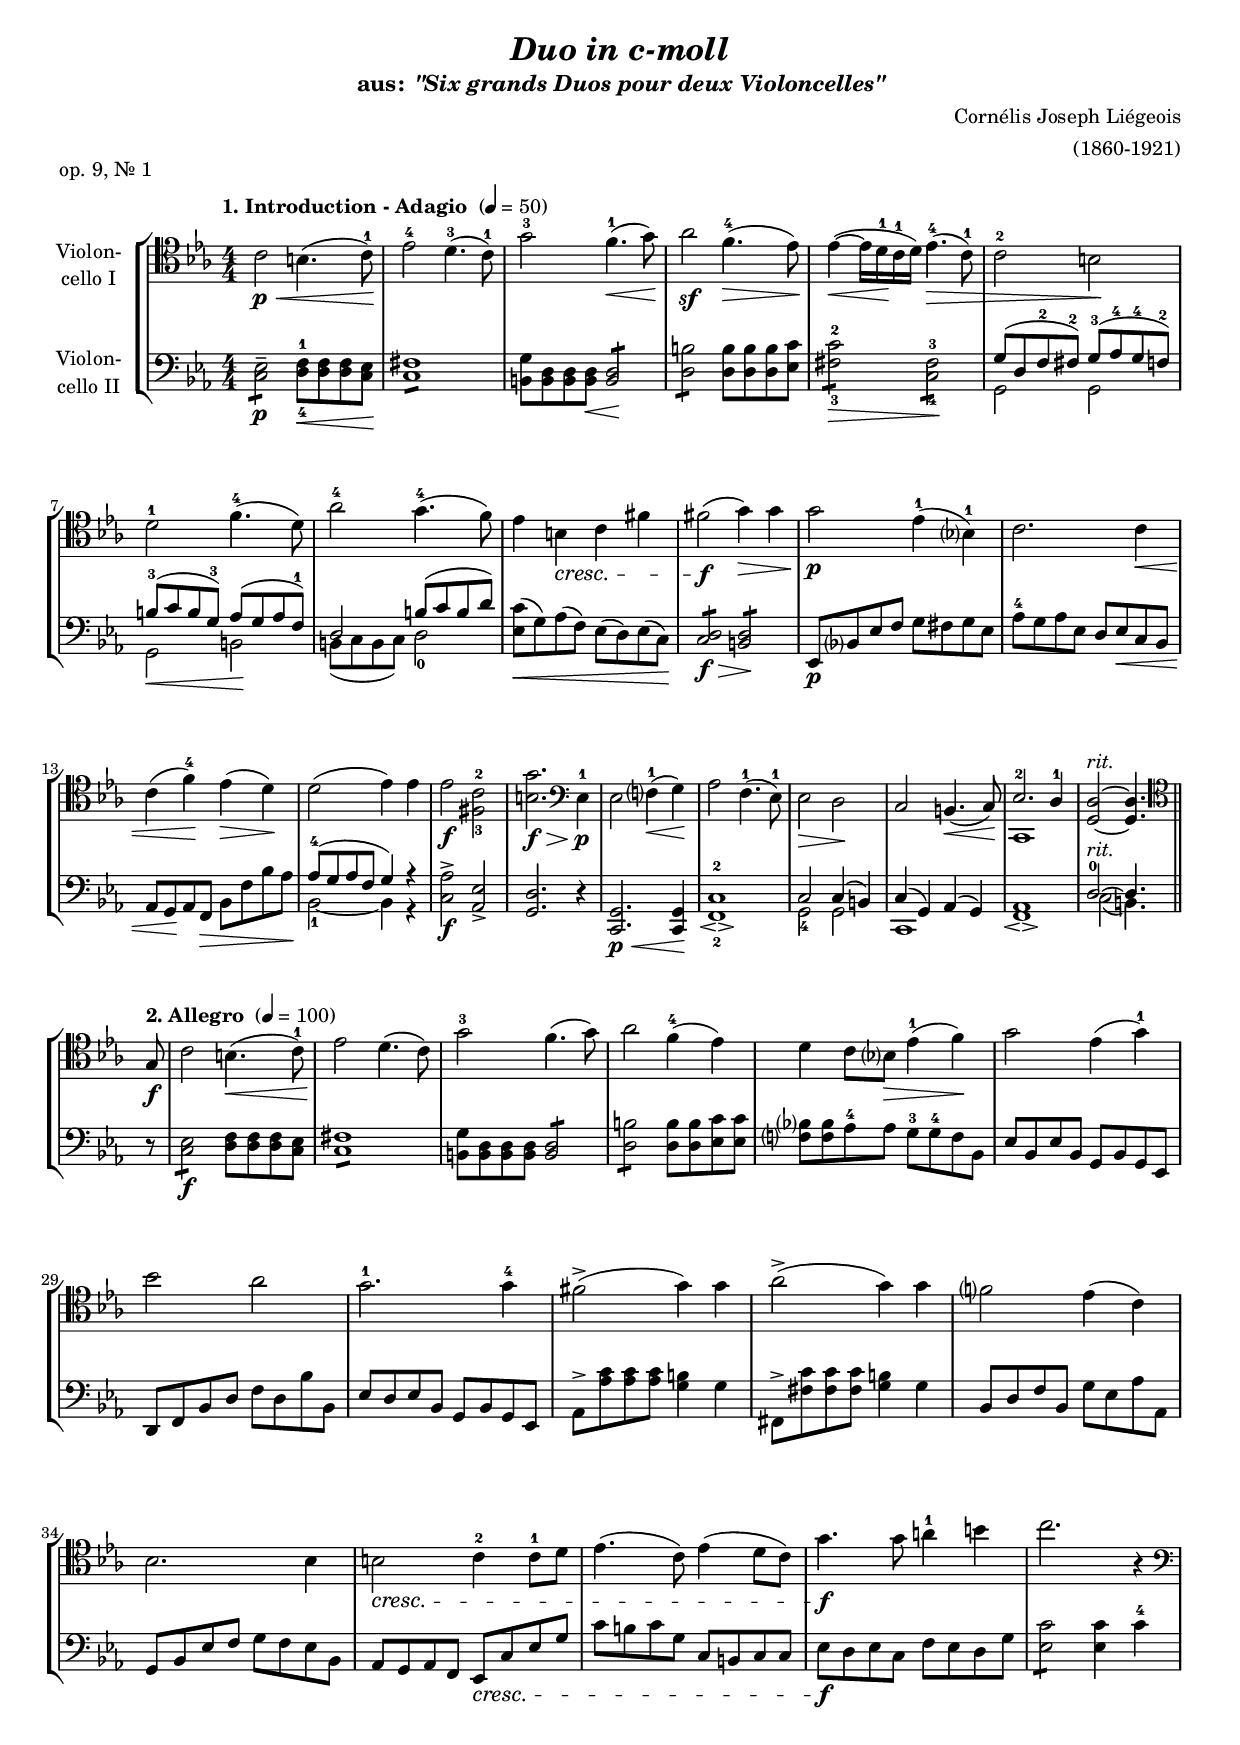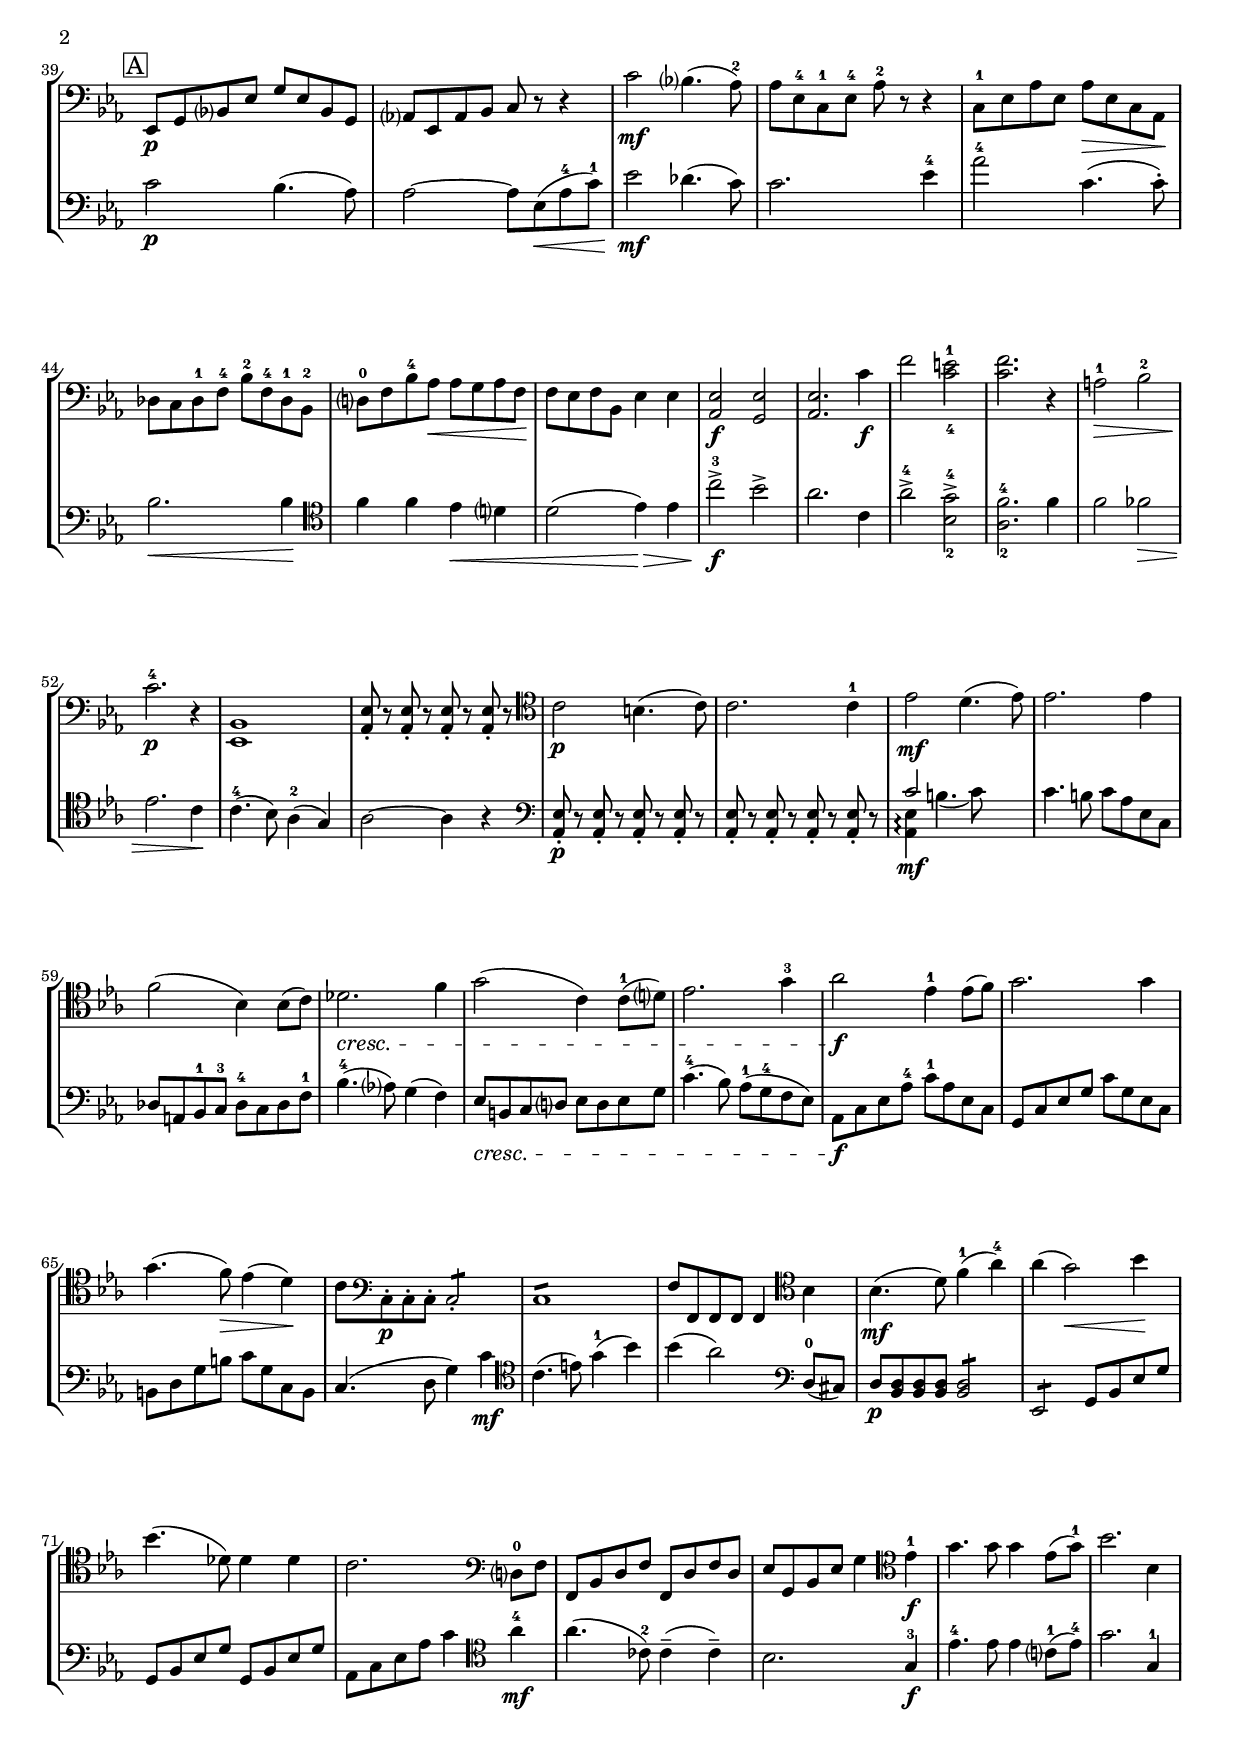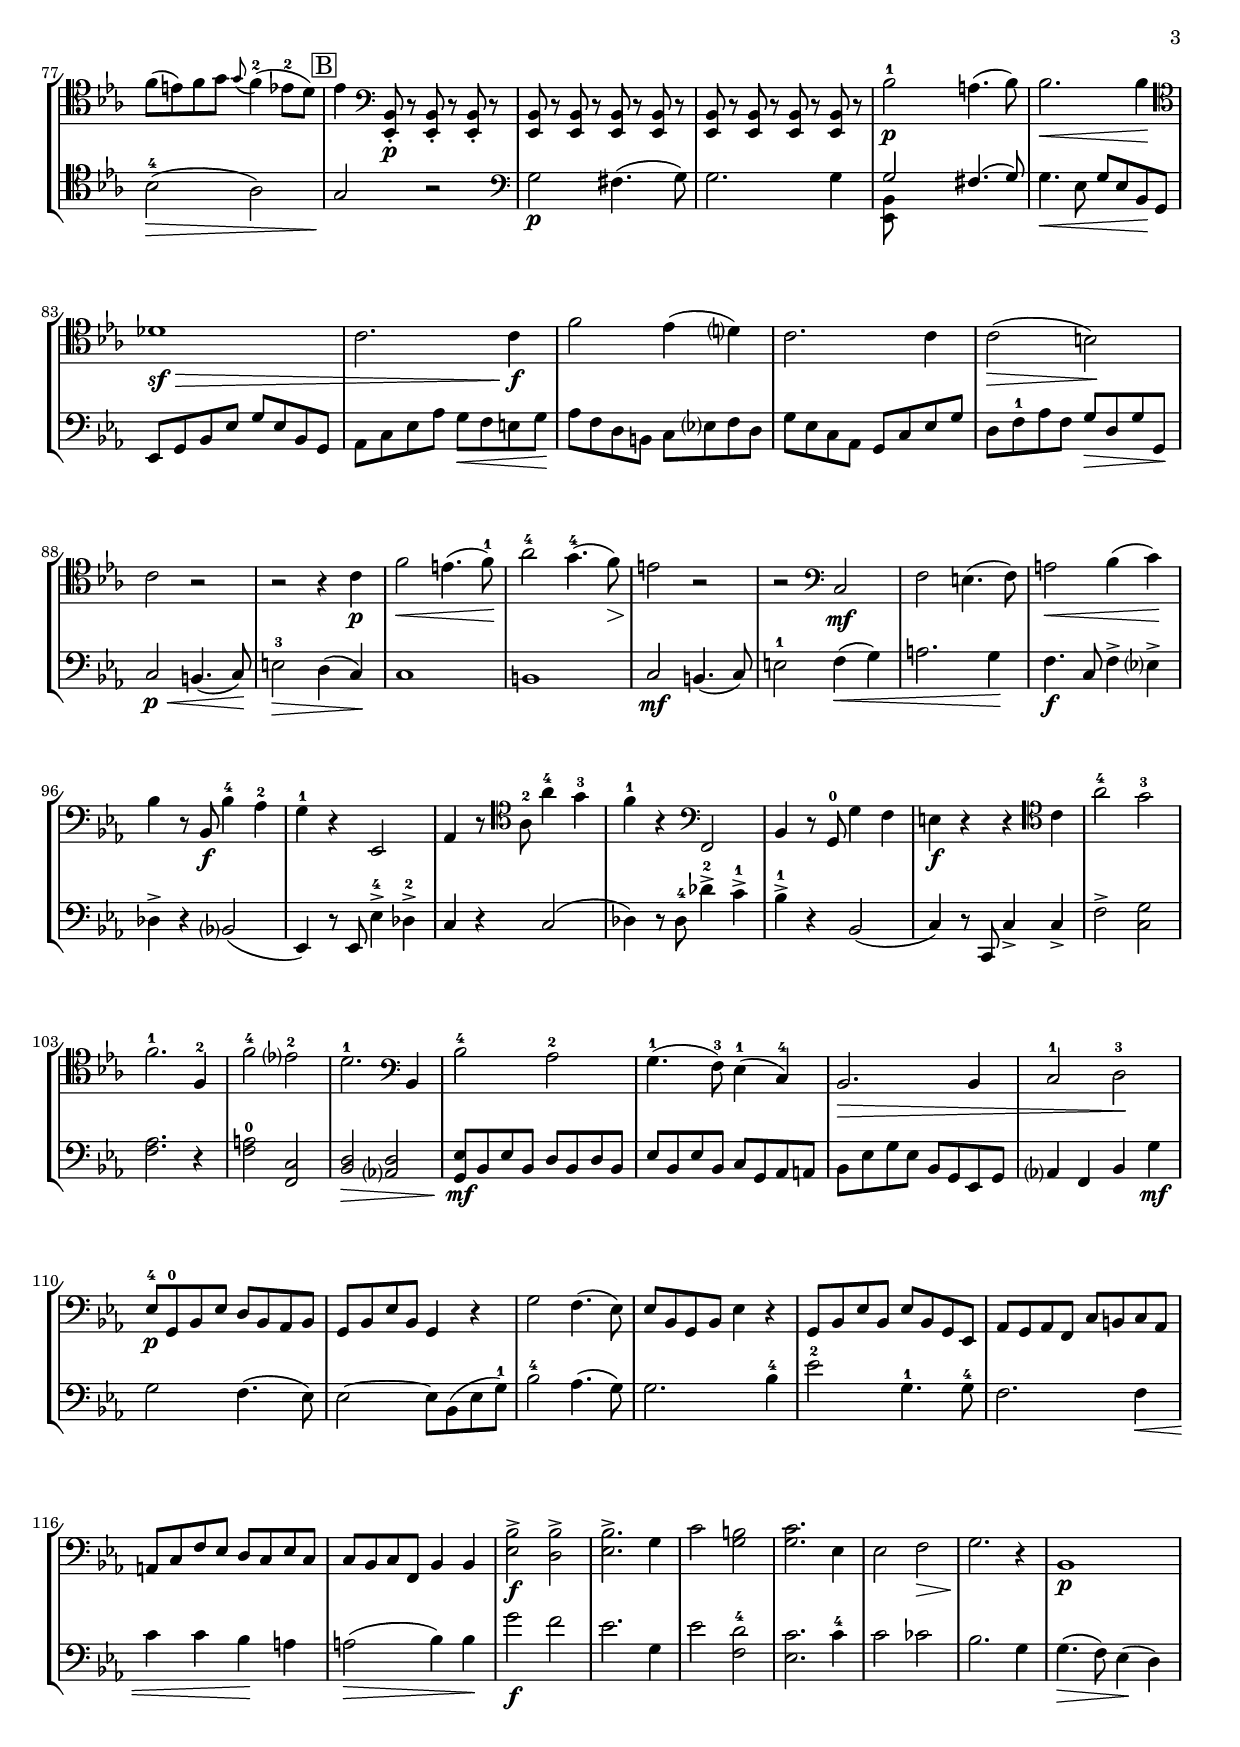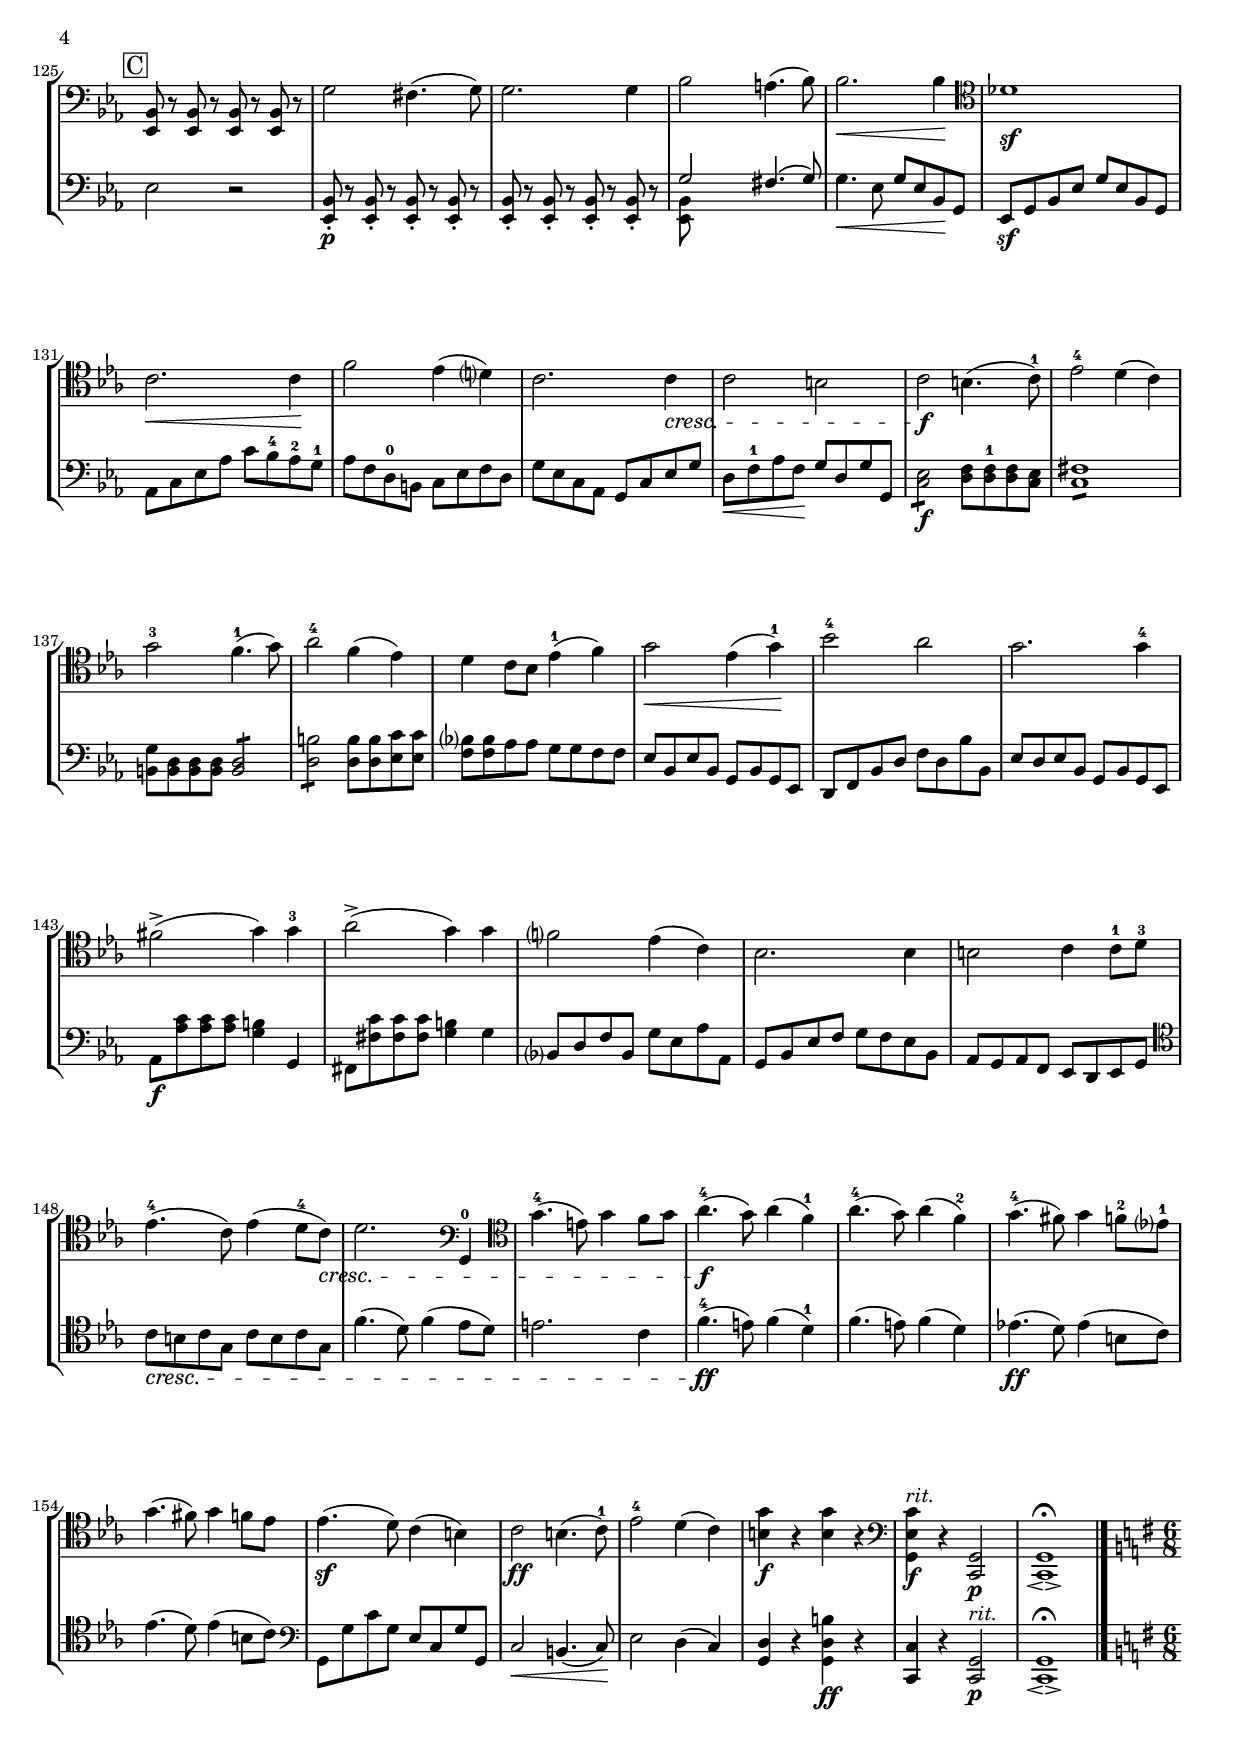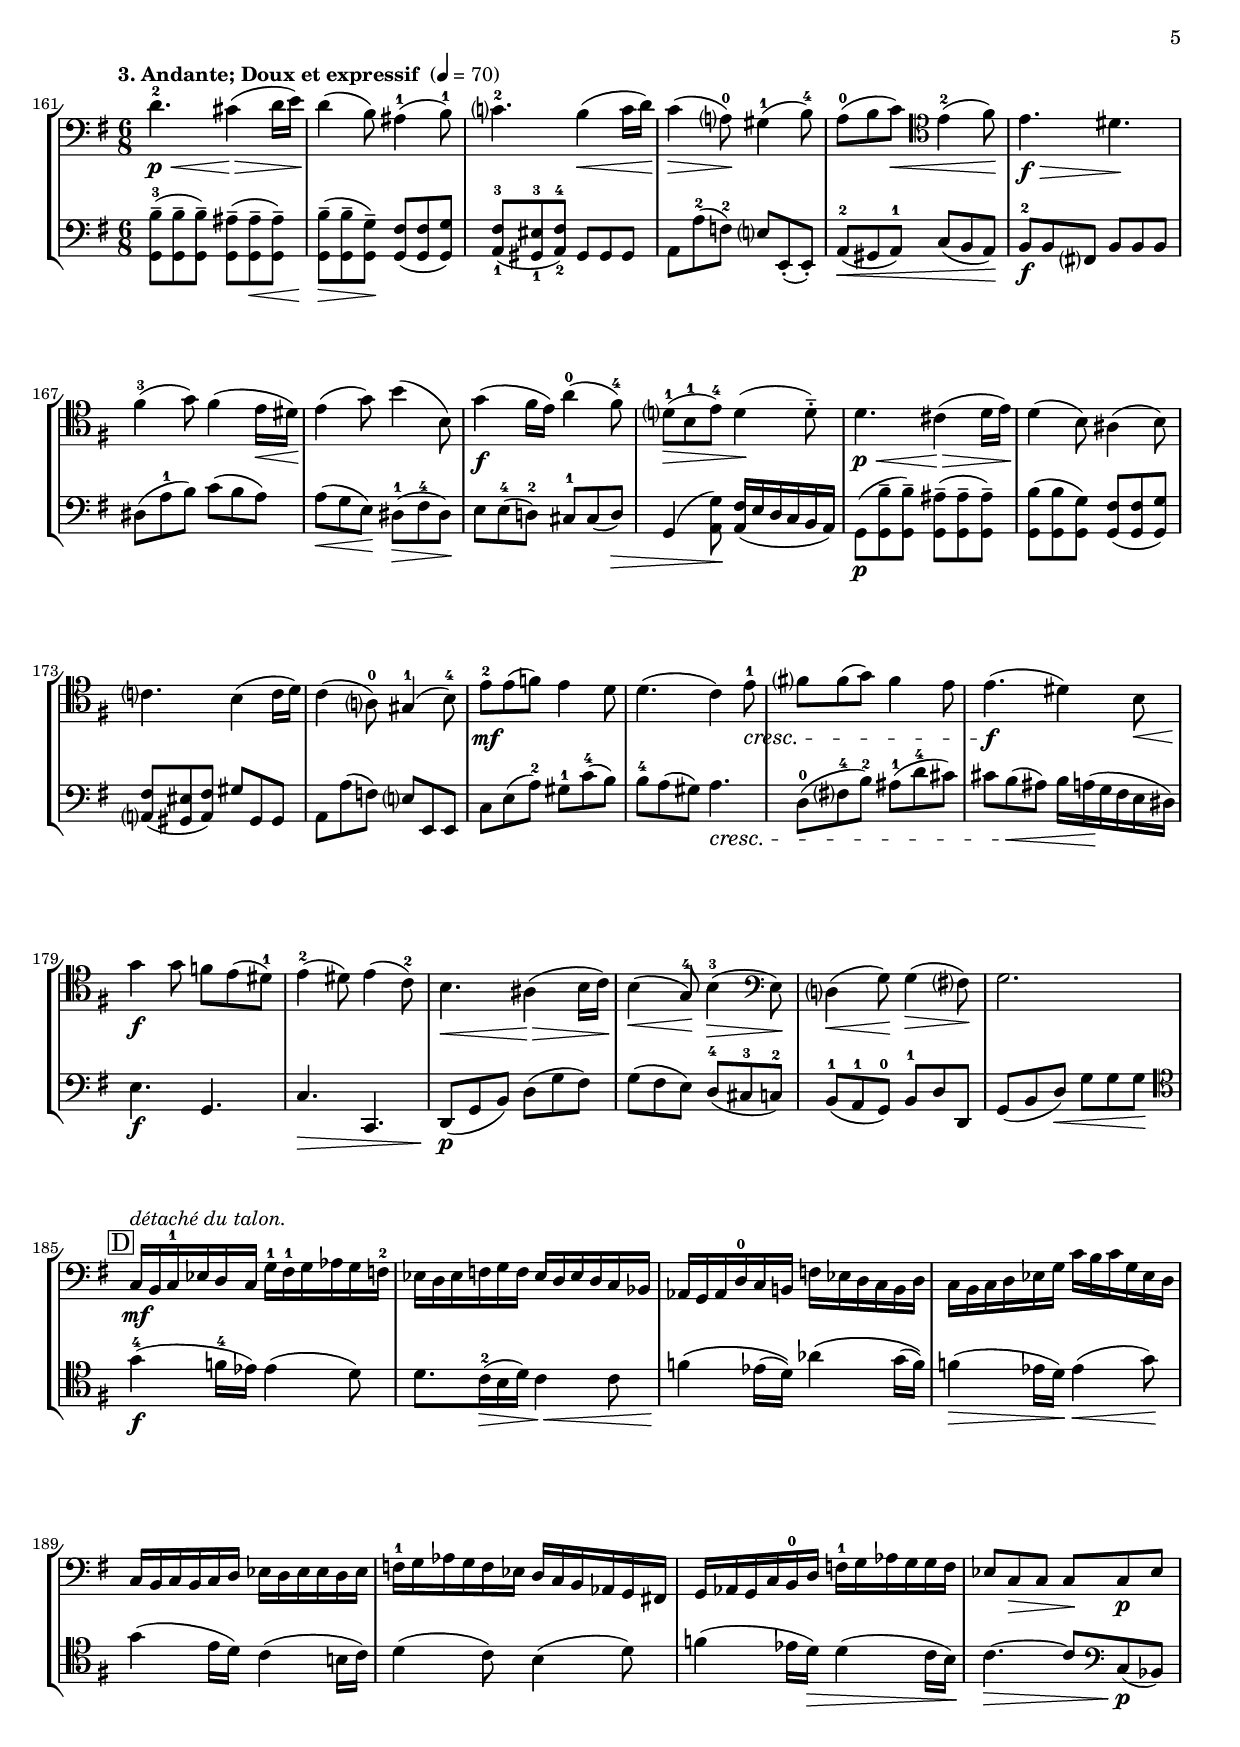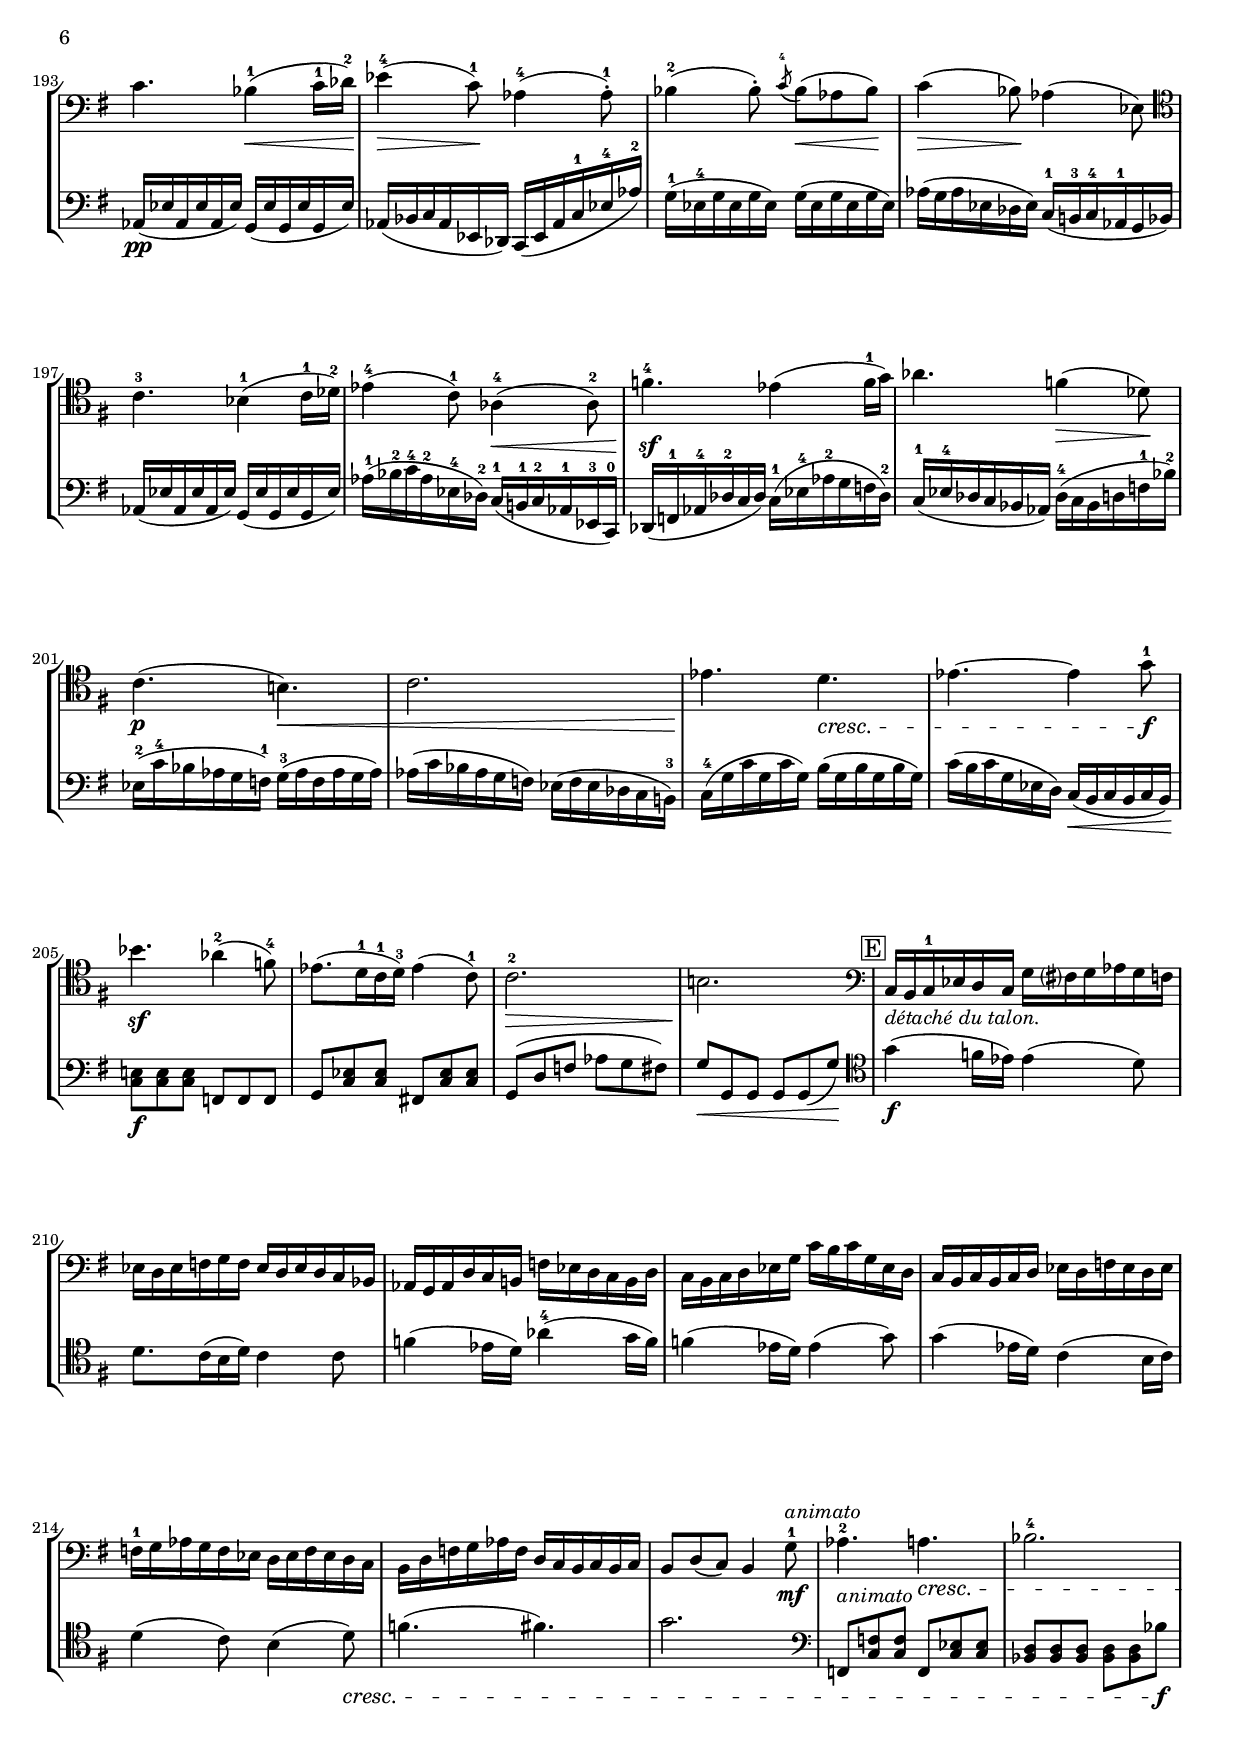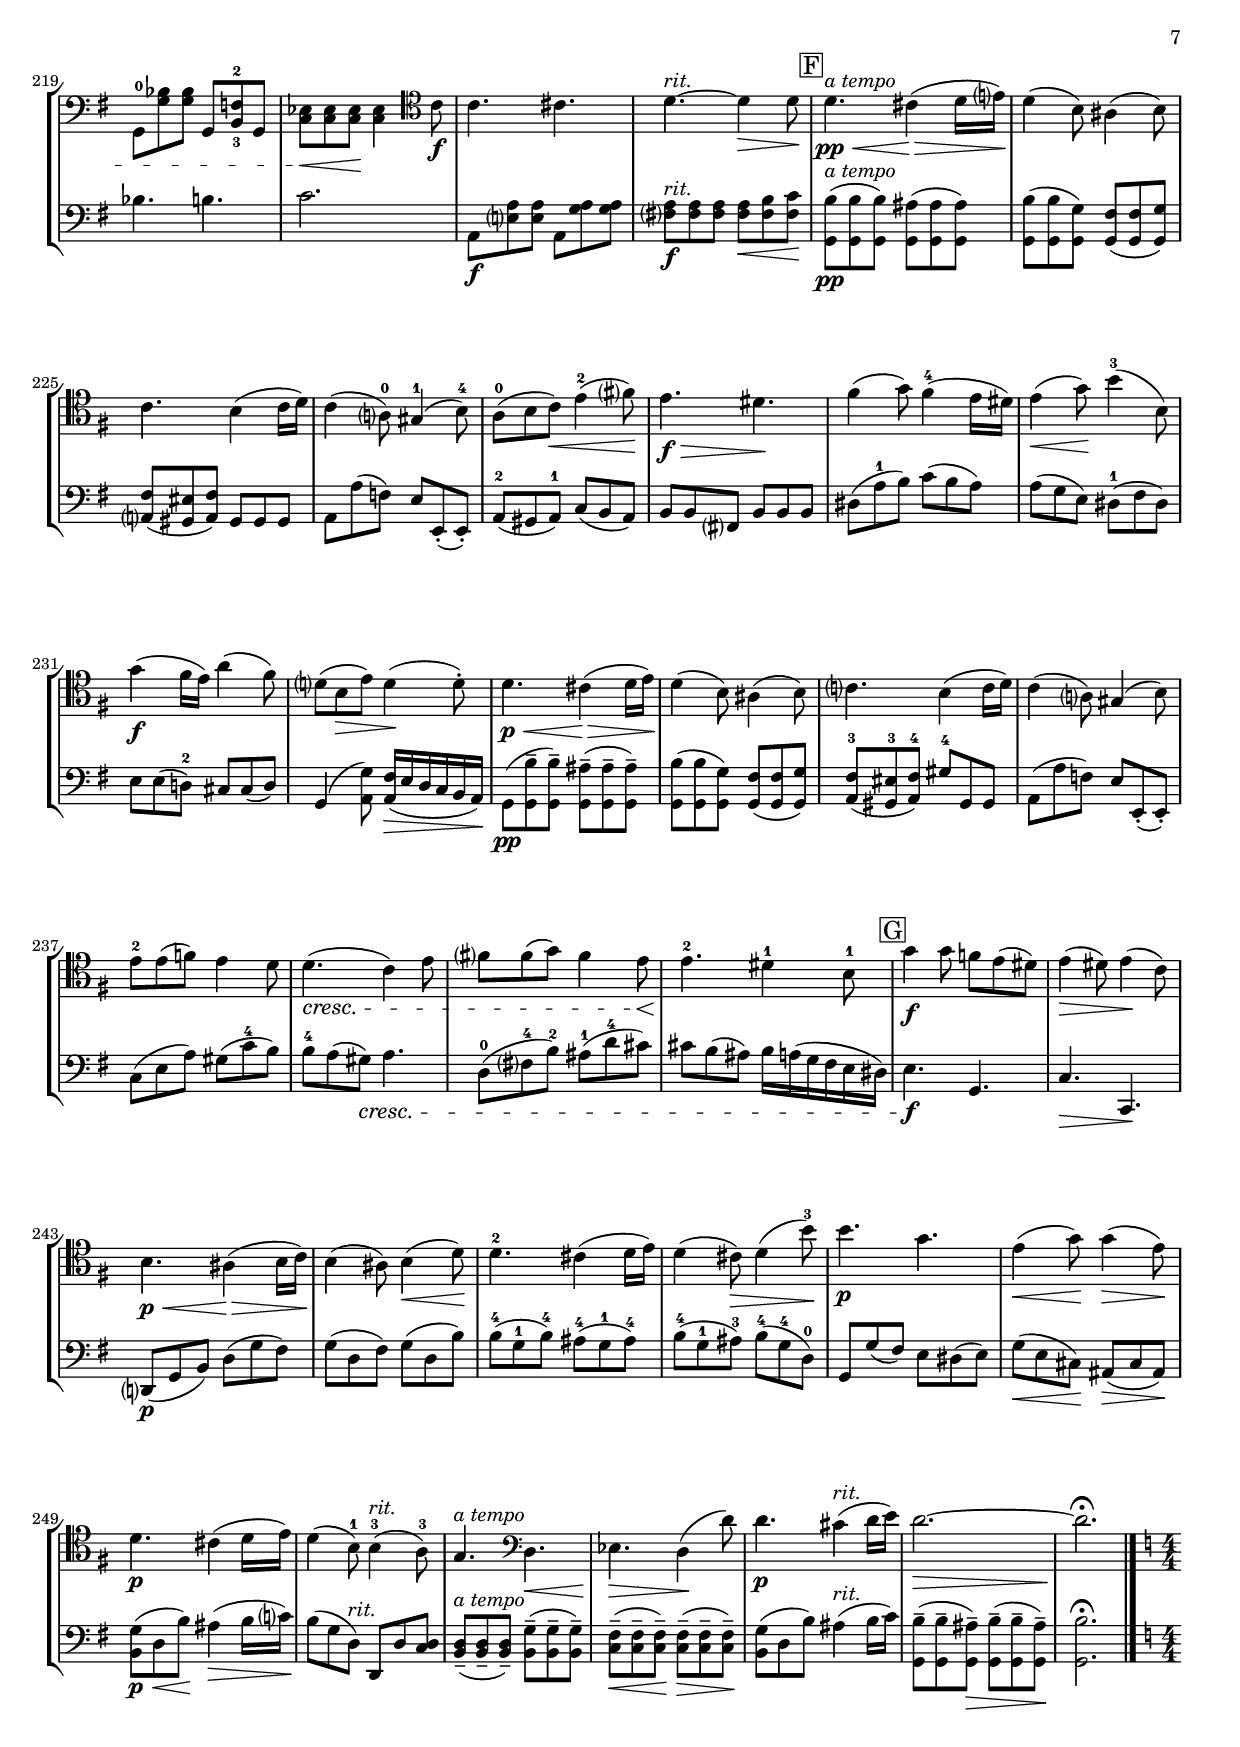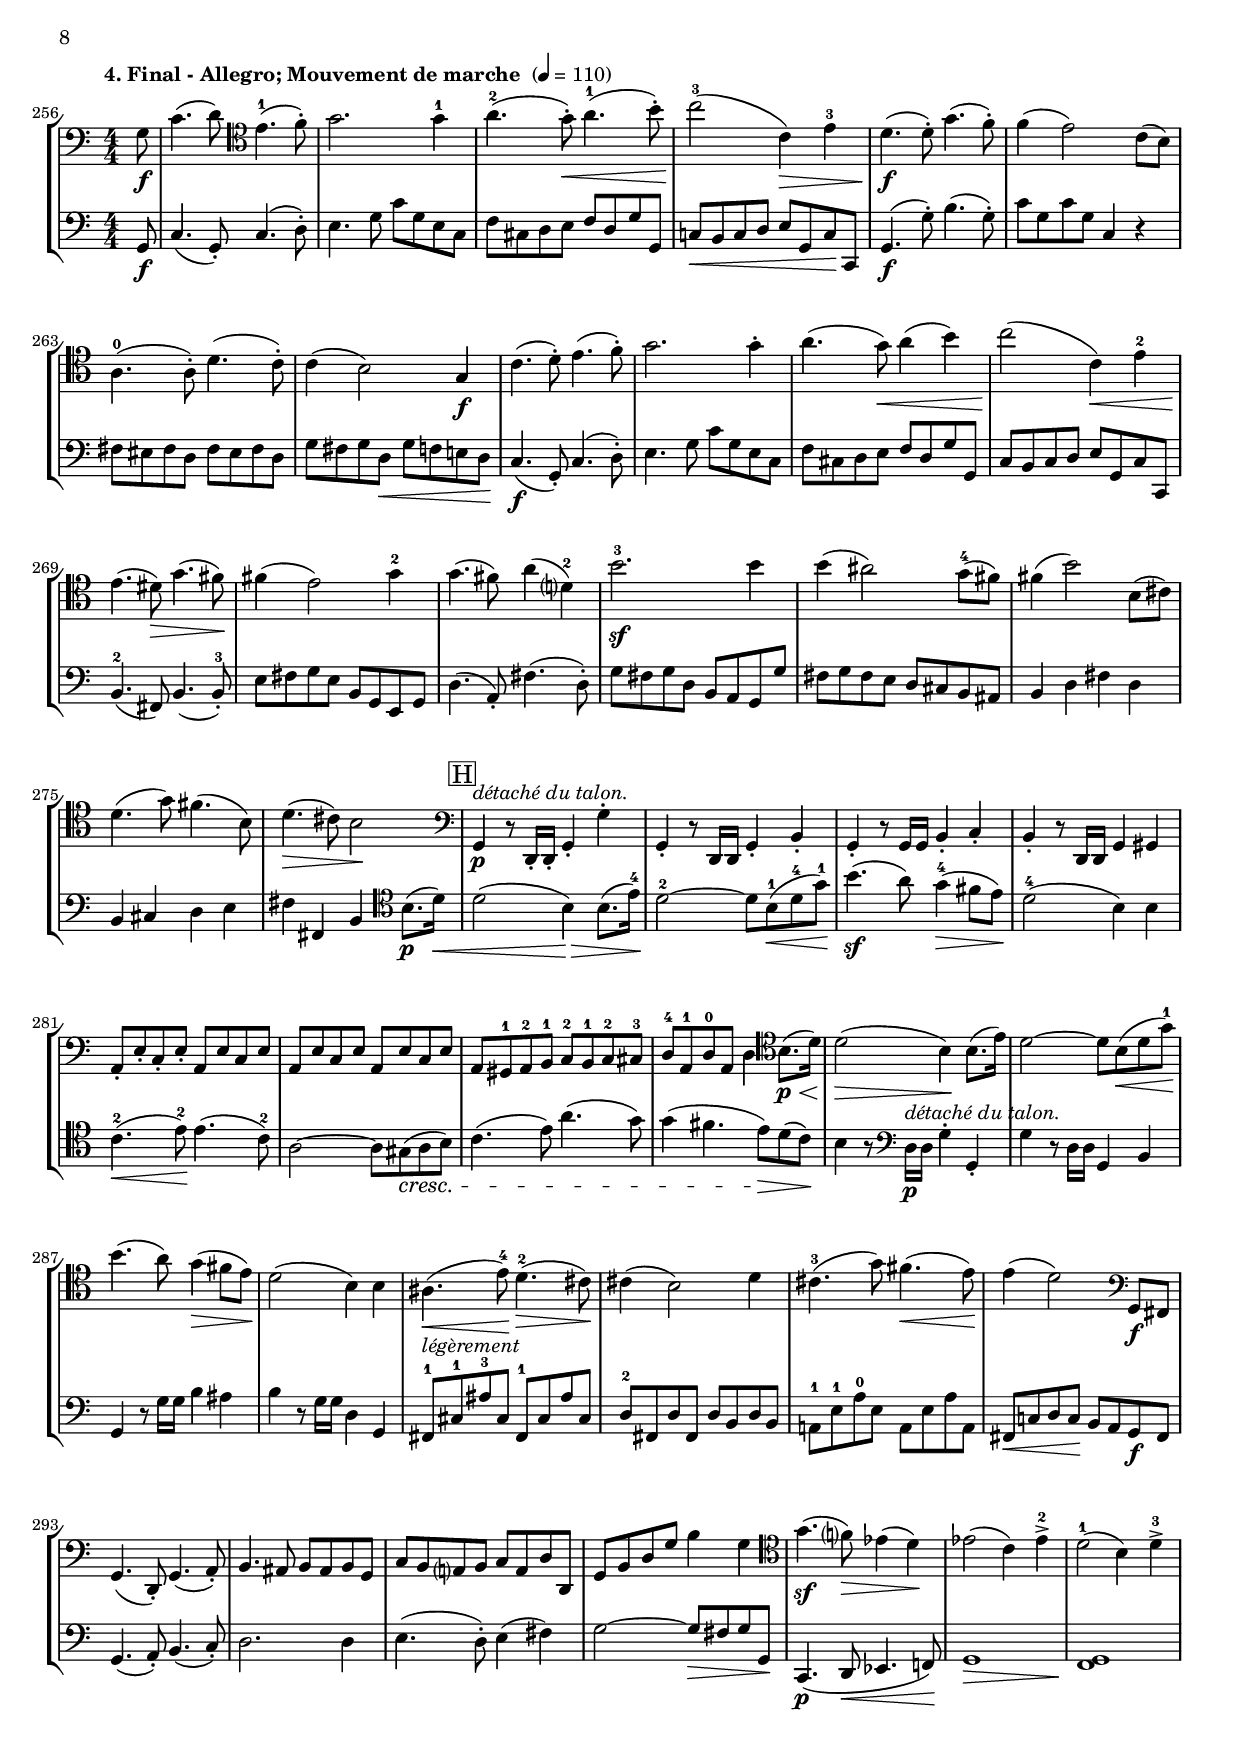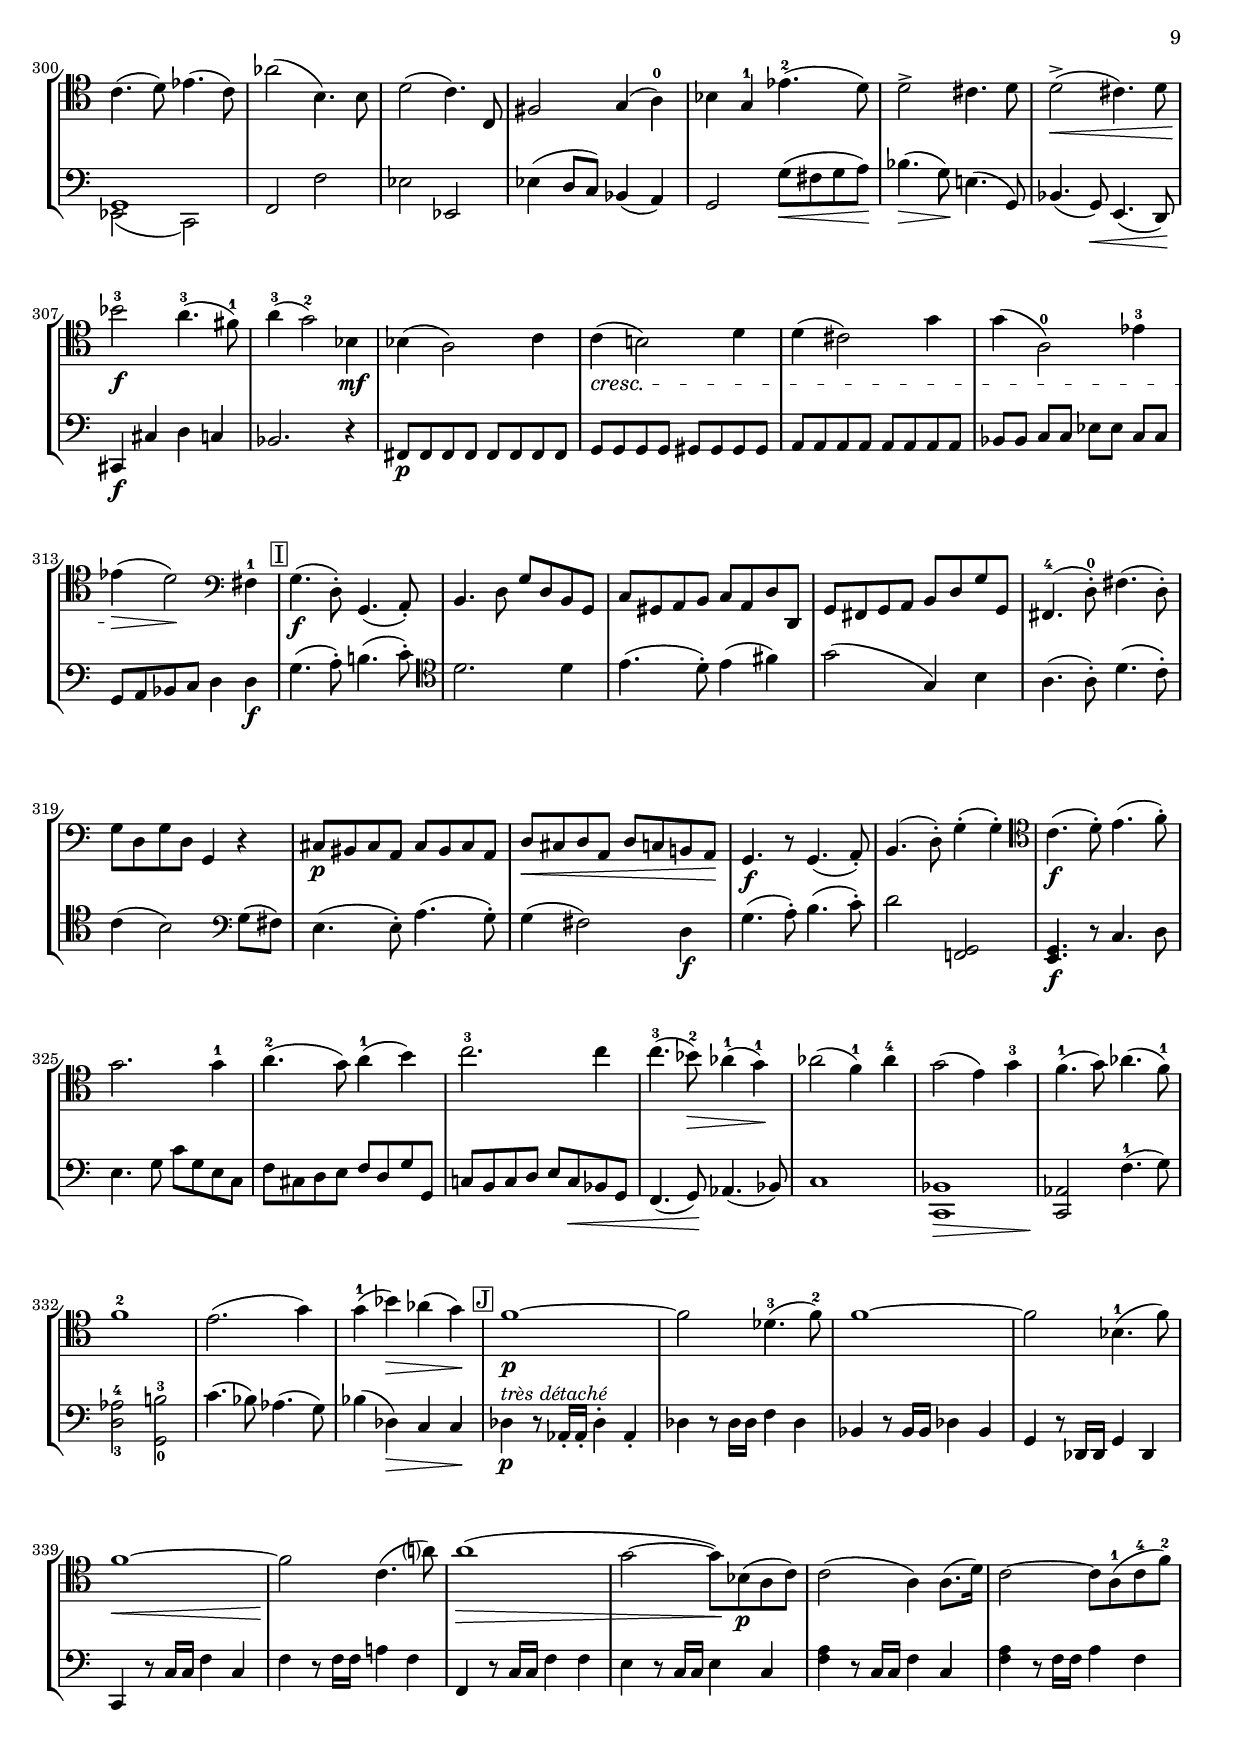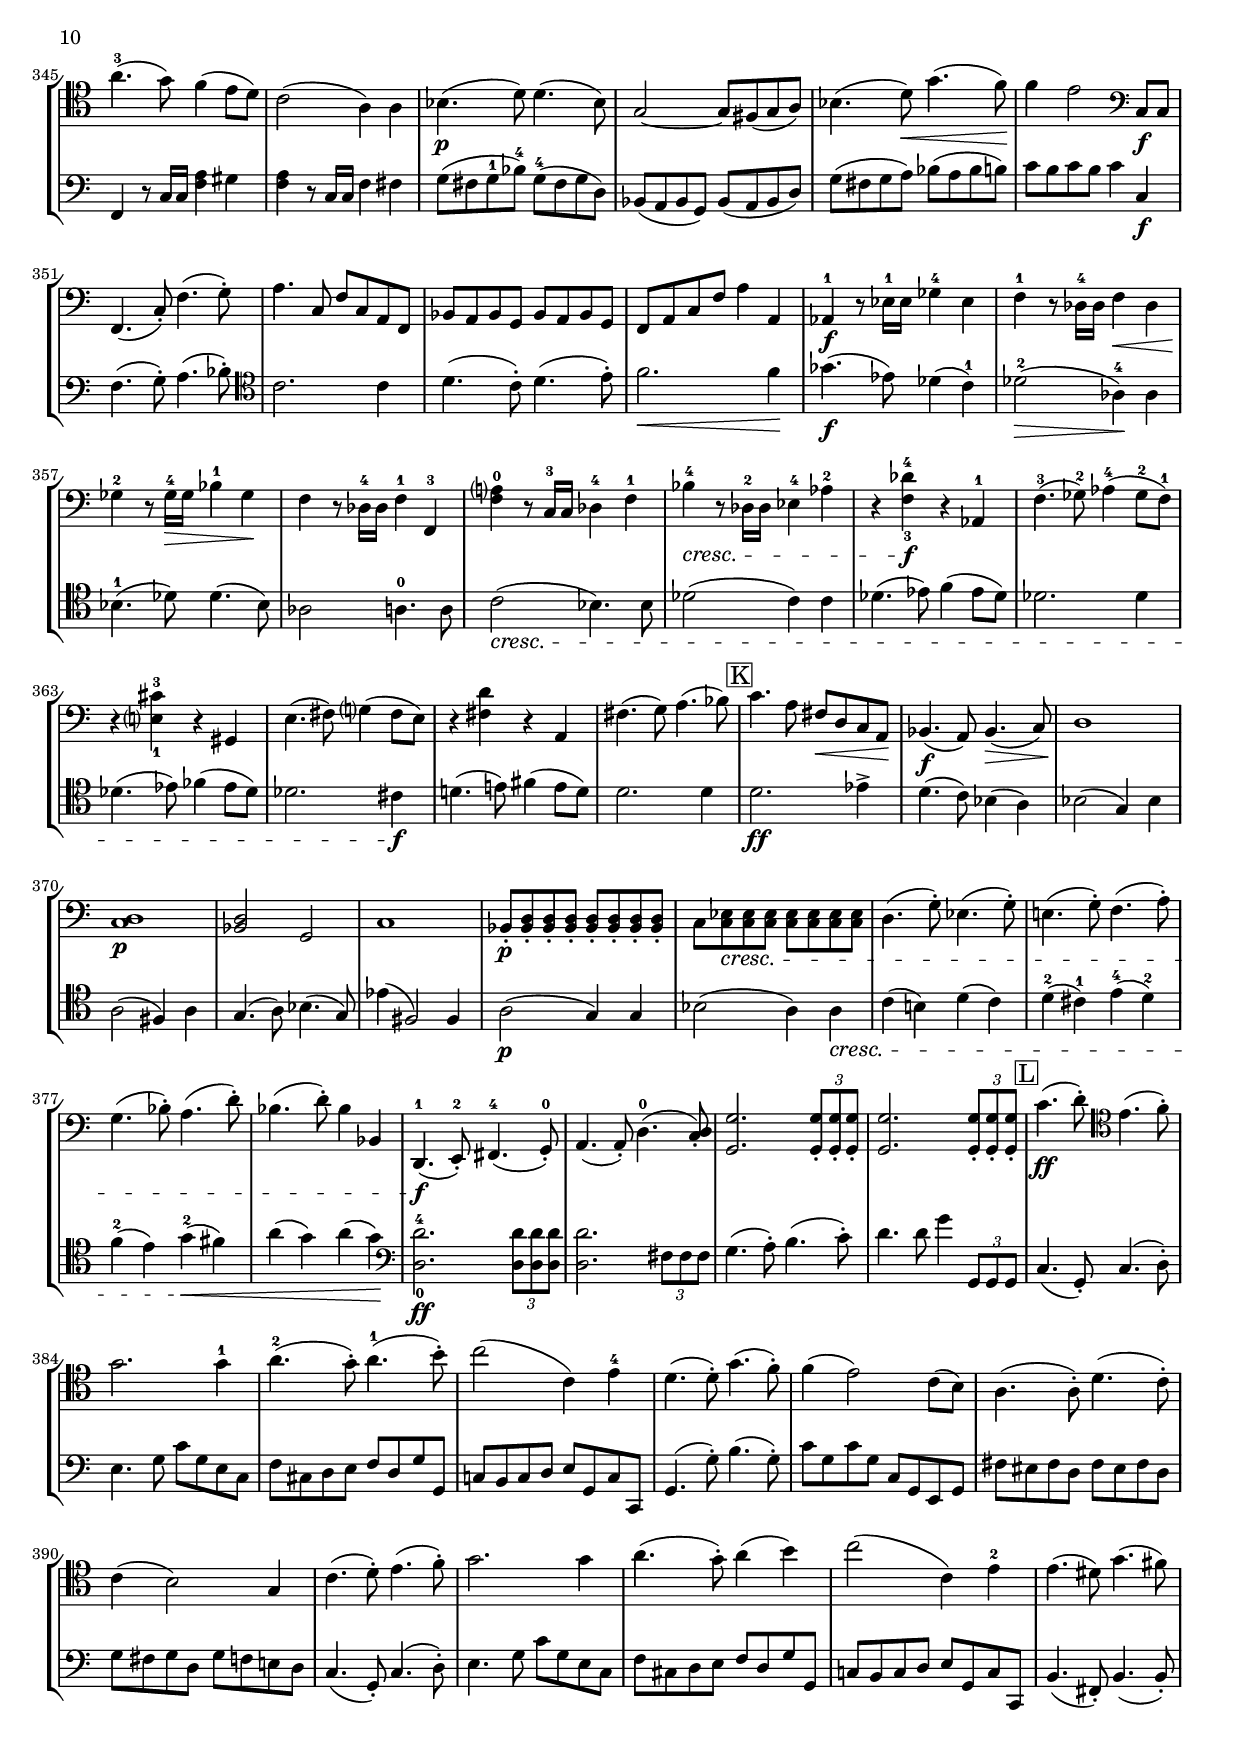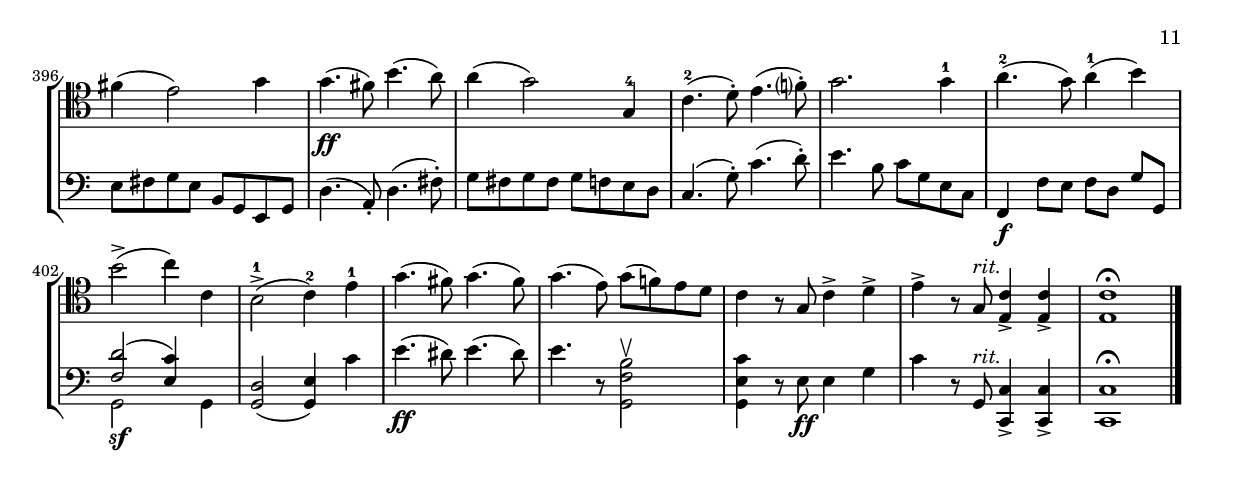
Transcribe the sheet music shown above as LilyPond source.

\version "2.14.2"
\include "deutsch.ly"
  
#(set-global-staff-size 17.4)

\header {
  title    = \markup \bold \italic "Duo in c-moll"
  subtitle = \markup { "aus: " \italic "\"Six grands Duos pour deux Violoncelles\"" }
  composer    = "Cornélis Joseph Liégeois"
  arranger    = "(1860-1921)"
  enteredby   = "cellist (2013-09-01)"
  piece       = "op. 9, Nr. 1"
}

voiceconsts = {
  \key c \minor
  \clef "bass"
  \numericTimeSignature
  \compressFullBarRests
  \set tupletSpannerDuration = #(ly:make-moment 1 4)
}

%minstr = "harpsichord"
mihi = "clarinet"
%minstr = "accordion"
milo = "bassoon"

ani = \markup \italic "animato"
atp = \markup \italic "a tempo"
ddt = \markup \italic "détaché du talon."
leg = \markup \italic "légèrement"
rit = \markup \italic "rit."
tdt = \markup \italic "très détaché"

boxa = \mark \markup \box "A"
boxb = \mark \markup \box "B"
boxc = \mark \markup \box "C"
boxd = \mark \markup \box "D"
boxe = \mark \markup \box "E"
boxf = \mark \markup \box "F"
boxg = \mark \markup \box "G"
boxh = \mark \markup \box "H"
boxi = \mark \markup \box "I"
boxj = \mark \markup \box "J"
boxk = \mark \markup \box "K"
boxl = \mark \markup \box "L"

introa = { \tempo "1. Introduction - Adagio " 4=50 \time 4/4 }
introb = { \bar "||" \break \tempo "2. Allegro " 4=100 }
introc = { \pageBreak \tempo "3. Andante; Doux et expressif " 4=70 \time 6/8 \key g \major }
introd = { \pageBreak \tempo "4. Final - Allegro; Mouvement de marche " 4=110 \time 4/4 \key c \major }

va = \relative c' {
  \voiceconsts
  \clef "tenor"

  \introa
  c2\p\< h4.( c8)-1\!
  es2-4 d4.(-3 c8)-1
  g'2-3 f4.(-1\< g8)\!
  as2\sf f4.(-4\> es8)\!
  es4(~\< es16 d-1\! c-1 d) es4.(-4\> c8)-1

  c2-2 h\!
  d-1 f4.(-4 d8)
  as'2-4 g4.(-4 f8)
  es4 h\cresc c fis
  fis2(\f g4)\> g
  g2\!\p es4(-1 b?)-1
  c2. c4\<
  c( f)-4\! es(\> d)\!

  d2( es4) es
  es2\f <fis,-3 c'-2>
  <h g'>2.\f\> \clef "bass" es,4-1\!\p
  es2 f?4(-1\< g)\!
  as2 f4.(-1 es8)-1
  es2\> d\!
  c h4.(\< c8)\!
  << { es2.-2 d4-1 } \\ c,1 >>
  <g' d'>2~^\rit <g d'>4.

  \introb \clef "tenor"
  \partial 8 g'8\f
  c2 h4.(\< c8)-1
  es2\! d4.( c8)
  g'2-3 f4.( g8)
  as2 f4(-4 es)
  d c8 b?\> es4(-1 f)\!
  g2 es4( g)-1
  b2 as
  g2.-1 g4-4

  fis2(-> g4) g
  as2(-> g4) g
  f?2 es4( c)
  b2. b4
  h2\cresc c4-2 c8-1 d
  es4.( c8) es4( d8 c)
  g'4.\f g8 a4-1 h
  c2. r4 \clef "bass" \boxa

  es,,,8\p g b? es g es b g
  as? es as b c r r4
  c'2\mf b?4.( as8)-2
  as es-4 c-1 es-4 as-2 r r4
  c,8-1 es as es as\> es c as\!

  des c des-1 f-4 b-2 f-4 des-1 b-2
  d?-0 f b-4 as\< as g as f\!
  f es f b, es4 es
  <as, es'>2\f <g es'>
  <as es'>2. c'4\f
  f2 <c-4 e-1>
  <c f>2. r4

  a2-1\> b-2
  c2.-4\!\p r4
  <es,, b'>1
  <as es'>8-. r <as es'>-. r <as es'>-. r <as es'>-. r \clef "tenor"
  c'2\p h4.( c8)
  c2. c4-1
  es2\mf d4.( es8)
  es2. es4
  f2( b,4) b8( c)

  des2.\cresc f4
  g2( c,4) c8(-1 d?)
  es2. g4-3
  as2\f es4-1 es8( f)
  g2. g4
  g4.( f8)\> es4( d)\!
  c8 \clef "bass" c,-.\p c-. c-. \repeat tremolo 4 c-.
  \repeat tremolo 8 c

  f f, f f f4 \clef "tenor" b'
  b4.(\mf d8) f4(-1 as)-4
  as( g2)\< b4\!
  b4.( des,8) des4 des
  c2. \clef "bass" d,?8-0 f
  f, b d f f, d' f d

  es g, b es g4 \clef "tenor" es'-1\f
  g4. g8 g4 es8( g)-1
  b2. b,4
  f'8( e) f g \appoggiatura g f4(-2 es8-2 d) \boxb
  es4 \clef "bass" <es,, b'>8-.\p r <es b'>-. r <es b'>-. r

  <es b'> r <es b'> r <es b'> r <es b'> r
  <es b'> r <es b'> r <es b'> r <es b'> r
  b''2-1\p a4.( b8)
  b2.\< b4\! \clef "tenor"
  des1\sf\>
  c2. c4\!\f
  f2 es4( d?)

  c2. c4
  c2(\> h)\!
  c r
  r r4 c\p
  f2\< e4.( f8)-1\!
  as2-4 g4.(-4 f8)\>
  e2\! r
  r \clef "bass" c,\mf
  f e4.( f8)
  a2\< b4( c)\!
  b r8 b,\f b'4-4 as-2
  g-1 r es,2
  as4 r8 \clef "tenor" as'-2 as'4-4 g-3
  f-1 r \clef "bass" f,,2
  b4 r8 g-0 g'4 f
  e\f r r \clef "tenor" c'
  as'2-4 g-3
  f2.-1 f,4-2

  f'2-4 es?-2
  d2.-1 \clef "bass" b,4
  b'2-4 as-2
  g4.(-1 f8)-3 es4(-1 c)-4
  b2.\> b4
  c2-1 d-3\!
  es8-4\p g,-0 b es d b as b
  g b es b g4 r

  g'2 f4.( es8)
  es b g b es4 r
  g,8 b es b es b g es
  as g as f c' h c as
  a c f es d c es c

  c b c f, b4 b
  <es b'>2->\f <d b'>->
  <es b'>2.-> g4
  c2 <g h>
  <g c>2. es4
  es2 f\>
  g2.\! r4
  b,1\p \boxc
  <es, b'>8 r <es b'> r <es b'> r <es b'> r

  g'2 fis4.( g8)
  g2. g4
  b2 a4.( b8)
  b2.\< b4\! \clef "tenor"
  des1\sf
  c2.\< c4\!
  f2 es4( d?)
  c2. c4\cresc
  c2 h
  c\f h4.( c8)-1
  es2-4 d4( c)

  g'2-3 f4.(-1 g8)
  as2-4 f4( es)
  d c8 b es4(-1 f)
  g2\< es4( g)-1\!
  b2-4 as
  g2. g4-4
  fis2(-> g4) g-3
  as2(-> g4) g
  f?2 es4( c)

  b2. b4
  h2 c4 c8-1 d-3
  es4.(-4 c8) es4( d8-4 c)\cresc
  d2. \clef "bass" g,,4-0 \clef "tenor"
  g''4.(-4 e8) g4 f8 g
  as4.(-4\f g8) as4( f)-1
  as4.(-4 g8) as4( f)-2

  g4.(-4 fis8) g4 f8-2 es?-1
  g4.( fis8) g4 f8 es
  es4.(\sf d8) c4( h)
  c2\ff h4.( c8)-1
  es2-4 d4( c)
  <h g'>\f r <h g'> r \clef "bass"
  <g, es' c'>\f^\rit r <c, g'>2\p
  <c g'>1\espressivo\fermata \bar "|."

  \introc
  d''4.-2\p\< cis4(\!\> d16 e)\!
  d4( h8) ais4(-1 h8)-1
  c?4.-2 h4(\< c16 d)\!
  c4(\> a?8)-0\! gis4(-1 h8)-4
  a(-0 h c)\< \clef "tenor" e4(-2 fis8)\!

  e4.\f\> dis\!
  fis4(-3 g8) fis4( e16\< dis)\!
  e4( g8) h4( h,8)
  g'4(\f fis16 e) a4(-0 fis8)-4
  d?(-1\> h-1 e)-4 d4(\! d8)---.

  d4.\p\< cis4(\!\> d16 e)\!
  d4( h8) ais4( h8)
  c?4. h4( c16 d)
  c4( a?8)-0 gis4(-1 h8)-4
  e-2\mf e( f) e4 d8

  d4.( c4) e8-1\cresc
  fis? fis( g) fis4 e8
  e4.(\f dis4) h8\<
  g'4\!\f g8 f e( dis)-1
  e4(-2 dis8) e4( c8)-2

  h4.\< ais4(\!\> h16 c)\!
  h4(\< g8)-4\! h4(-3\> \clef "bass" e,8)\!
  d?4(\< g8)\! g4(\> fis?8)\!
  g2. \boxd
  c,16\mf^\ddt h c-1 es d c g'-1 fis-1 g as g f-2

  es d es f g f es d es d c b
  as g as d-0 c h! f' es d c h d
  c h c d es g c h c g es d

  c h c h c d es d es es d es
  f-1 g as g f es d c h as g fis!
  g as g c h-0 d f-1 g as g g f

  es8 c\> c c\! c\p es
  c'4. b4(-1\< c16-1 des)-2\!
  es4(-4\> c8)-1\! as4(-4 as8)-1-.
  b4(-2 b8)-. \acciaccatura c-4 b(\< as b)\!
  c4(\> b8)\! as4( es8) \clef "tenor"

  c'4.-3 b4(-1 c16-1 des)-2
  es4(-4 c8)-1 as4(-4\< as8)-2 
  f'4.\sf-4 es4( f16-1 g)
  as4. f4(\> des8)\!
  c4.(\p h!) \<
  c2.
  es4.\! d\cresc

  es~ es4 g8-1\f
  b4.\sf as4(-2 f8)-4
  es8.( d16-1 c-1 d)-3 es4( c8)-1
  c2.-2\>
  h!\! \clef "bass" \boxe
  c,16_\ddt h c-1 es d c g' fis? g as g f

  es d es f g f es d es d c b
  as g as d c h! f' es d c h d
  c h c d es g c h c g es d

  c h c h c d es d f es d es
  f-1 g as g f es d es f es d c
  h d f g as f d c h c h c

  h8 d( c) h4 g'8-1\mf^\ani
  as4.-2 a\cresc
  b2.-4
  g,8-0 <g' b> <g b> g, <h-3 f'-2> g
  <c es>\< <c es> <c es>\! <c es>4 \clef "tenor" c'8\f
  c4. cis

  d~^\rit d4\> d8\! \boxf
  d4.\pp\<^\atp cis4(\!\> d16 e?)\!
  d4( h8) ais4( h8)
  c4. h4( c16 d)
  c4( a?8)-0 gis4(-1 h8)-4
  a(-0 h c)\< e4(-2 fis?8)\!

  e4.\f\> dis\!
  fis4( g8) fis4(-4 e16 dis)
  e4(\< g8)\! h4(-3 h,8)
  g'4(\f fis16 e) a4( fis8)
  d?( h\> e) d4(\! d8)-.

  d4.\p\< cis4(\!\> d16 e)\!
  d4( h8) ais4( h8)
  c?4. h4( c16 d)
  c4( a?8) gis4( h8)
  e-2 e( f) e4 d8

  d4.(\cresc c4) e8
  fis? fis( g) fis4 e8\<
  e4.-2\! dis4-1 h8-1 \boxg
  g'4\f g8 f e( dis)
  e4(\> dis8) e4(\! c8)

  h4.\p\< ais4(\!\> h16 c)\!
  h4( ais8) h4(\< d8)\!
  d4.-2 cis4( d16 e)
  d4( cis8)\> d4( h'8)-3\!
  h4.\p g
  e4(\< g8)\! g4(\> e8)\!

  d4.\p cis4( d16 e)
  d4( h8)-1 h4(-3^\rit a8)-3
  g4.^\atp \clef "bass" d\<
  es\!\> d4(\! d'8)
  d4.\p cis4(^\rit d16 e)
  d2.~\>
  d\!\fermata \bar "|."

  \introd
  \partial 8 g,8\f
  c4.( d8) \clef "tenor" e4.(-1 f8)-.
  g2. g4-1
  a4.(-2 g8)-.\< a4.(-1 h8)-.
  c2(-3\! c,4)\> e-3
  d4.(\!\f d8)-. g4.( f8)-.
  f4( e2) c8( h)

  a4.(-0 a8)-. d4.( c8)-.
  c4( h2) g4\f
  c4.( d8)-. e4.( f8)-.
  g2. g4-.
  a4.( g8)\< a4( h)
  c2(\! c,4)\< e-2
  e4.(\! dis8)\> g4.( fis8)\!
  fis4( e2) g4-2

  g4.( fis8) a4( d,?)-2
  h'2.-3\sf h4
  h( ais2) g8(-4 fis)
  fis4( h2) h,8( cis)
  d4.( g8) fis4.( h,8)
  d4.(\> cis8) h2\! \clef "bass" \boxh
  g,4\p^\ddt r8 d16-. d-. g4-. g'-.

  g,-. r8 d16 d g4-. h-.
  g-. r8 g16 g h4-. c-.
  h-. r8 d,16 d g4 gis
  a8-. e'-. c-. e-. a, e' c e
  a, e' c e a, e' c e

  a, gis-1 a-2 h-1 c-2 h-1 c-2 cis-3
  d-4 a-1 d-0 a d4 \clef "tenor" h'8.(\p\< d16)
  d2(\!\> h4)\! h8.( e16)
  d2~ d8 h(\< d g)-1\!
  h4.( a8) g4(\> fis8 e)\!

  d2( h4) h
  ais4.(\< e'8)-4\! d4.(-2\> cis8)\!
  cis4( h2) d4
  cis4.(-3 g'8) fis4.(\< e8)\!
  e4( d2) \clef "bass" g,,8\f fis
  g4.( d8)-. g4.( a8)-.
  h4. ais8 h ais h g

  c h a? h c a d d,
  g h d g h4 g \clef "tenor"
  g'4.(\sf f?8)\> es4( d)\!
  es2( c4) es4-2->
  d2(-1 h4) d-3->
  c4.( d8) es4.( c8)

  as'2( h,4.) h8
  d2( c4.) c,8
  fis2 g4( a)-0
  b g-1 es'4.(-2 d8)
  d2-> cis4. d8
  d2(->\< cis4.) d8
  b'2-3\!\f a4.(-3 fis8)-1
  a4(-3 g2)-2 b,4\mf

  b( a2) c4
  c(\cresc h!2) d4
  d( cis2) g'4
  g( a,2)-0 es'4-3
  es(\> d2)\! \clef "bass" fis,4-1 \boxi
  g4.(\f d8)-. g,4.( a8)-.
  h4. d8 g d h g

  c gis a h c a d d,
  g fis g a h d g g,
  fis4.(-4 d'8)-.-0 fis4.( d8)-.
  g d g d g,4 r
  cis8\p his cis a cis his cis a

  d\< cis d a d c h! a\!
  g4.\f r8 g4.( a8)-.
  h4.( d8)-. g4(-. g)-. \clef "tenor"
  c4.(\f d8)-. e4.( f8)-.
  g2. g4-1
  a4.(-2 g8) a4(-1 h)
  c2.-3 c4

  c4.(-3 b8)-2\> as4(-1 g)-1\!
  as2( f4)-1 as-4
  g2( e4) g-3
  f4.(-1 g8) as4.( f8)-1
  f1-2
  e2.( g4)
  g(-1 b)\> as( g)\! \boxj
  f1~\p

  f2 des4.(-3 f8)-2
  f1~
  f2 b,4.(-1 f'8)
  f1~\<
  f2\! c4.( a'?8)
  a1(\>
  g2~ g8)\! b,(\p a c)
  c2( a4) a8.( d16)
  c2~ c8 a(-1 c-4 f)-2

  a4.(-3 g8) f4( e8 d)
  c2( a4) a
  b4.(\p d8) d4.( b8)
  g2~ g8 fis( g a)
  b4.( d8)\< g4.( f8)\!
  f4 e2 \clef "bass" c,8\f c
  f,4.( c'8)-. f4.( g8)-.

  a4. c,8 f c a f
  b a b g b a b g
  f a c f a4 a,
  as-1\f r8 es'16-1 es ges4-4 es
  f-1 r8 des16-4 des f4\< des

  ges-2\! r8 ges16-4\> ges b4-1 ges\!
  f r8 des16-4 des f4-1 f,-3
  <f' a?-0> r8 c16-3 c des4-4 f-1
  b-4\cresc r8 des,16-2 des es4-4 as-2
  r <f-3 des'-4>\f r as,-1
  f'4.(-3 ges8)-2 as4(-4 ges8-2 f)-1

  r4 <e?-1 cis'-3> r gis,
  e'4.( fis8) g?4( fis8 e)
  r4 <fis d'> r a,
  fis'4.( g8) a4.( b8) \boxk
  c4. a8 fis\< d c a\!
  b4.(\f a8) b4.(\> c8)
  d1\!

  <c d>\p
  <b d>2 g
  c1
  b8-.\p <b d>-. <b d>-. <b d>-. <b d>-. <b d>-. <b d>-. <b d>-.
  c <c es>\cresc <c es> <c es> <c es> <c es> <c es> <c es>
  d4.( g8)-. es4.( g8)-.
  e!4.( g8)-. f4.( a8)-.

  g4.( b8)-. a4.( d8)-.
  b4.( d8)-. b4 b,
  d,4.(-1\f e8)-.-2 fis4.(-4 g8)-.-0
  a4.( a8)-. d4.(-0 <c d>8)-.
  <g g'>2. \times 2/3 { <g g'>8-. <g g'>-. <g g'>-. }
  <g g'>2. \times 2/3 { <g g'>8-. <g g'>-. <g g'>-. } \boxl
  c'4.(\ff d8)-. \clef "tenor" e4.( f8)-.

  g2. g4-1
  a4.(-2 g8)-. a4.(-1 h8)-.
  c2( c,4) e-4
  d4.( d8)-. g4.( f8)-.
  f4( e2) c8( h)
  a4.( a8)-. d4.( c8)-.
  c4( h2) g4
  c4.( d8)-. e4.( f8)-.

  g2. g4
  a4.( g8)-. a4( h)
  c2( c,4) e-2
  e4.( dis8) g4.( fis8)
  fis4( e2) g4
  g4.(\ff fis8) h4.( a8)
  a4( g2) g,4-4
  c4.(-2 d8)-. e4.( f?8)-.

  g2. g4-1
  a4.(-2 g8) a4(-1 h)
  h2(-> c4) c,
  h2(->-1 c4)-2 e-1
  g4.( fis8) g4.( fis8)
  g4.( e8) g( f!) e d
  c4 r8 g c4-> d->
  e-> r8 g,^\rit <e c'>4-> <e c'>->
  <e c'>1\fermata \bar "|."
}

vb = \relative c {
  \voiceconsts

  \introa
  \repeat tremolo 4 <c es>8--\p <d-4 f-1>\< <d f> <d f> <c es>\!
  \repeat tremolo 8 <c fis>
  <h g'> <h d> <h d> <h d>\< \repeat tremolo 4 <h d>\!
  \repeat tremolo 4 <d h'> <d h'> <d h'> <d h'> <es c'>

  \repeat tremolo 4 <fis-3 c'-2>\> \repeat tremolo 4 <c-4 fis-3>\!
  << { g'8( d f-2 fis-2) g(-3 as-4 g-4 f-2) } \\ { g,2 g } >>
  << { h'8(-3 c h g)-3 as( g as f)-1 } \\ { g,2\< h\! } >>
  << { d h'8( c h d) } \\ { h,( c h c) d2-0 } >>
  <es c'>8(\< g) as( f) es( d) es( c)\!

  \repeat tremolo 4 <c d>\f\> \repeat tremolo 4 <h d>\!
  es,\p b'? es f g fis g es
  as-4 g as es d es\< c b
  as g\! as f\> b f' b as\!
  << { as(-4 g as f g4) r } \\ { b,2~-1 b4 r } >>

  <c as'>2->\f <as es'>->
  <g d'>2. r4
  <c, g'>2.\p\< <c g'>4\!
  <f-2 c'-2>1\espressivo
  << { c'2 c4( h) } \\ { g2-4 g } >>
  << { c4( g) as( g) } \\ c,1 >>
  <f as>\espressivo
  << { d'2~-0^\rit d4. } \\ { c2( h4.) } >>

  \introb
  \partial 8 r8
  \repeat tremolo 4 <c es>8\f <d f> <d f> <d f> <c es>  
  \repeat tremolo 8 <c fis>
  <h g'> <h d> <h d> <h d> \repeat tremolo 4 <h d>
  \repeat tremolo 4 <d h'> <d h'> <d h'> <es c'> <es c'>
  <f? b?> <f b> as-4 as g-3 g-4 f b,

  es b es b g b g es
  d f b d f d b' b,
  es d es b g b g es
  as-> <as' c> <as c> <as c> <g h>4 g
  fis,8-> <fis' c'> <fis c'> <fis c'> <g h>4 g

  b,8 d f b, g' es as as,
  g b es f g f es b 
  as g as f es\cresc c' es g
  c h c g c, h c c
  es\f d es c f es d g

  \repeat tremolo 4 <es c'> <es c'>4 c'-4 \boxa
  c2\p b4.( as8)
  as2~ as8 es(\< as-4 c)-1
  es2\!\mf des4.( c8)
  c2. es4-4
  as2-4 c,4.( c8)-.
  b2.\< b4\! \clef "tenor"
  f' f es\< d?

  d2( es4)\!\> es
  c'2->-3\f b->
  as2. c,4
  as'2->-4 <b,-2 g'-4>->
  <as-2 f'-4>2. f'4
  f2 fes\>
  es2. c4\!
  c4.(-4 b8) as4(-2 g)
  as2~ as4 r \clef "bass"
  <as, es'>8-.\p r <as es'>-. r <as es'>-. r <as es'>-. r

  <as es'>-. r <as es'>-. r <as es'>-. r <as es'>-. r
  << { c'2 s } \\ { <as, es'>4\mf\arpeggio h'4.( c8) } >>
  c4. h8 c as es c
  des a b-1 c-3 des-4 c des f-1
  b4.(-4 as?8) g4( f)
  es8\cresc h c d? es d es g

  c4.(-4 b8) as(-1 g-4 f es)
  as,\f c es as-4 c-1 as es c
  g c es g c g es c
  h d g h c g c, h
  c4.( d8 g4) c\mf \clef "tenor"

  c4.( e8) g4(-1 b)
  b( as2) \clef "bass" d,,8(-0 cis)
  d\p <b d> <b d> <b d>  \repeat tremolo 4 <b d>
  \repeat tremolo 4 es, g b es g
  g, b es g g, b es g
  as, c es as c4 \clef "tenor" as'-4\mf

  as4.( ces,8)-2 ces4(-- ces)--
  b2. g4-3\f
  es'4.-4 es8 es4 c?8(-1 es)-4
  g2. g,4-1
  b2(\>-4 as) \boxb
  g\! r \clef "bass"
  g\p fis4.( g8)
  g2. g4
  << { g2 fis4.( g8) } \\ { <es, b'>8 s4. s2 } >>
  g'4.\< es8 g es b\! g

  es g b es g es b g
  as c es as g\< f e g\!
  as f d h c es? f d
  g es c as g c es g
  d f-1 as f g\> d g g,\!
  c2\p\< h4.( c8)\!

  e2-3\> d4( c)\!
  c1
  h
  c2\mf h4.( c8)
  e2-1 f4(\< g)
  a2. g4\!
  f4.\f c8 f4-> es?->
  des-> r b?2(
  es,4) r8 es es'4->-4 des->-2

  c r c2(
  des4) r8 des-4 des'4->-2 c->-1
  b->-1 r b,2(
  c4) r8 c, c'4-> c->
  f2-> <c g'>
  <f as>2. r4
  <f a-0>2 <f, c'>
  <b d>\> <as? d>
  <g es'>8\!\mf b es b d b d b

  es b es b c g as a
  b es g es b g es g
  as?4 f b g'\mf
  g2 f4.( es8)
  es2~ es8 b( es g)-1
  b2-4 as4.( g8)
  g2. b4-4

  es2-2 g,4.-1 g8-4
  f2. f4\<
  c' c b\! a
  a2(\> b4) b\!
  g'2\f f
  es2. g,4
  es'2 <f, d'-4>
  <es c'>2. c'4-4
  c2 ces
  b2. g4

  g4.(\> f8) es4(\! d) \boxc
  es2 r
  <es, b'>8-.\p r <es b'>-. r <es b'>-. r <es b'>-. r
  <es b'>-. r <es b'>-. r <es b'>-. r <es b'>-. r
  << { g'2 fis4.( g8) } \\ { <es, b'>8 s4. s2 } >>
  g'4.\< es8 g es b\! g
  es\sf g b es g es b g

  as c es as c b-4 as-2 g-1
  as f d-0 h c es f d
  g es c as g c es g
  d\< f-1 as f\! g d g g,
  \repeat tremolo 4 <c es>\f <d f> <d f-1> <d f> <c es>

  \repeat tremolo 8 <c fis>
  <h g'> <h d> <h d> <h d> \repeat tremolo 4 <h d>
  \repeat tremolo 4 <d h'> <d h'> <d h'> <es c'> <es c'>
  <f b?> <f b> as as g g f f
  es b es b g b g es

  d f b d f d b' b,
  es d es b g b g es
  as\f <as' c> <as c> <as c> <g h>4 g,
  fis8 <fis' c'> <fis c'> <fis c'> <g h>4 g
  b,?8 d f b, g' es as as,
  g b es f g f es b

  as g as f es d es g \clef "tenor"
  c'\cresc h c g c h c g
  f'4.( d8) f4( es8 d)
  e2. c4 f4.(-4\ff e8) f4( d)-1
  f4.( e8) f4( d)
  es!4.(\ff d8) es4( h8 c)

  es4.( d8) es4( h8 c) \clef "bass"
  g, g' c g es c g' g,
  c2\< h4.( c8)\!
  es2 d4( c)
  <g d'> r <g d' h'>\ff r
  <c, c'> r <c g'>2\p^\rit
  <c g'>1\espressivo\fermata \bar "|."

  \introc
  <g' h'-3>8(-- <g h'>-- <g h'>)-- <g ais'>(-- <g ais'>--\< <g ais'>)--
  <g h'>(--\!\> <g h'>-- <g g'>)--\! <g fis'>( <g fis'> <g g'>)
  <a-1 fis'-3>( <gis-1 eis'-3> <a-2 fis'-4>) gis gis gis
  a a'(-2 f)-2 e? e,(-. e)-.
  a(-2\< gis a)-1 c( h a)\!

  h-2\f h fis? h h h
  dis( a'-1 h) c( h a)
  a(\< g e)\! dis(-1\> fis-4 dis)\!
  e e(-4 d!)-2 cis-1 cis( d)\>
  g,4( <a g'>8)\! <a fis'>16( e' d c h a)

  g8(\p <g h'>-- <g h'>)-- <g ais'>(-- <g ais'>-- <g ais'>)--
  <g h'>( <g h'> <g g'>) <g fis'>( <g fis'> <g g'>)
  <a? fis'>( <gis eis'> <a fis'>) gis'! gis, gis
  a a'( f) e? e, e
  c' e( a)-2 gis-1 c(-4 h)

  h-4 a( gis) a4.\cresc
  d,8(-0 fis?-4 h)-2 ais(-1 d-4 cis)
  cis h(\< ais) h16 a(\! g fis e dis)
  e4.\f g,
  c\> c,

  d8(\!\p g h) d( g fis)
  g( fis e) d(-4 cis-3 c)-2
  h(-1 a-1 g)-0 h-1 d d,
  g( h d)\< g g g\! \clef "tenor" \boxd
  g'4(-4\f f16-4 es) es4( d8)

  d8. c16(-2\> h d) c4\!\< c8
  f4\(\! es16( d)\) as'4\( g16( f)\)
  f4(\> es16 d)\! es4(\< g8)\!
  g4( e16 d) c4( h!16 c)
  d4( c8) h4( d8)

  f4( es16 d)\> d4( c16 h)\!
  c4.~\> c8 \clef "bass" c,(\!\p b)
  as16(\pp es' as, es' as, es') g,( es' g, es' g, es')
  as,( b c as es des) c( es as c-1 es-4 as)-2

  g(-1 es-4 g es g es) g( es g es g es)
  as( g as es des es) c(-1 h!-3 c-4 as-1 g b)
  as( es' as, es' as, es') g,( es' g, es' g, es')

  as(-1 b-2 c-4 as-2 es-4 des)-2 c(-1 h!-1 c-2 as-1 es-3 c)-0
  des( f-1 as-4 des-2 c des) c(-1 es-4 as-2 g f des)-2
  c(-1 es-4 des c b as) des(-4 c b d f-1 b)-2

  es,(-2 c'-4 b as g f)-1 g(-3 as f as g as)
  as( c b as g f) es( f es des c h!)-3
  c(-4 g' c g c g) h( g h g h g)

  c( h c g es d) c(\< h c h c h)\!
  <c e!>8\f <c e> <c e> f, f f
  g <c es> <c es> fis,! <c' es> <c es>
  g( d' f as g fis)

  g\< g, g g g( g')\! \clef "tenor" \boxe
  g'4(\f f16 es) es4( d8)
  d8. c16( h d) c4 c8
  f4( es16 d) as'4(-4 g16 f)
  f4( es16 d) es4( g8)

  g4( es16 d) c4( h16 c)
  d4( c8) h4( d8)\cresc
  f4.( fis)
  g2. \clef "bass"
  f,,8^\ani <c' f> <c f> f, <c' es> <c es>
  <b d> <b d> <b d> <b d> <b d> b'\f

  b4. h
  c2.
  a,8\f <e'? a> <e a> a, <g' a> <g a>
  <fis? a>\f^\rit <fis a> <fis a> <fis a>\< <fis h> <fis c'>\! \boxf
  <g, h'>(\pp^\atp <g h'> <g h'>) <g ais'>( <g ais'> <g ais'>)
  <g h'>( <g h'> <g g'>) <g fis'>( <g fis'> <g g'>)

  <a? fis'>( <gis eis'> <a fis'>) gis gis gis
  a a'( f) e e,(-. e)-.
  a(-2 gis a)-1 c( h a)
  h h fis? h h h
  dis( a'-1 h) c( h a)

  a( g e) dis(-1 fis dis)
  e e( d!)-2 cis cis( d)
  g,4( <a g'>8) <a fis'>16(\> e' d c h a)\!
  g8(\pp <g h'>-- <g h'>)-- <g ais'>(-- <g ais'>-- <g ais'>)--
  <g h'>( <g h'> <g g'>) <g fis'>( <g fis'> <g g'>)

  <a fis'-3>( <gis eis'-3> <a fis'-4>) gis'-4 gis, gis
  a( a' f) e e,(-. e)-.
  c'( e a) gis( c-4 h)
  h-4 a( gis)\cresc a4.
  d,8(-0 fis?-4 h)-2 ais(-1 d-4 cis)

  cis h( ais) h16 a( g fis e dis) \boxg
  e4.\f g,
  c\> c,\!
  d?8(\p g h) d( g fis)
  g( d fis) g( d h')
  h(-4 g-1 h)-4 ais(-4 g-1 ais)-4

  h(-4 g-1 ais)-3 h(-4 g-4 d)-0
  g, g'( fis) e dis( e)
  g(\< e cis)\! ais(\> cis ais)\!
  <h g'>(\p d\< h')\! ais4(\> h16 c?)\!
  h8( g d)^\rit d, d' <c d>

  <h d>(--^\atp <h d>-- <h d>)-- <h g'>(-- <h g'>-- <h g'>)--
  <c fis>(--\< <c fis>-- <c fis>)--\! <c fis>(--\> <c fis>-- <c fis>)--\!
  <h g'>( d h') ais4(^\rit h16 c)
  <g, h'>8(-- <g h'>-- <g ais'>)--\> <g h'>(-- <g h'>-- <g ais'>)--\!
  <g h'>2.\fermata \bar "|."

  \introd
  \partial 8 g8\f
  c4.( g8)-. c4.( d8)-.
  e4. g8 c g e c
  f cis d e f d g g,
  c!\< h c d e g, c\! c,
  g'4.(\f g'8)-. h4.( g8)-.

  c g c g c,4 r
  fis8 eis fis d fis eis fis d
  g fis g d\< g f e! d\!
  c4.(\f g8)-. c4.( d8)-.
  e4. g8 c g e c

  f cis d e f d g g,
  c h c d e g, c c,
  h'4.(-2 fis8) h4.( h8)-.-3
  e fis g e h g e g
  d'4.( a8)-. fis'4.( d8)-.

  g fis g d h a g g'
  fis g fis e d cis h ais
  h4 d fis d
  h cis d e
  fis fis, h \clef "tenor" h'8.(\p d16)\< \boxh

  d2( h4)\!\> h8.( e16)-4\!
  d2~-2 d8 h(-1\< d-4 g)-1\!
  h4.(\sf a8) g4(-4\> fis8 e)\!
  d2(-4 h4) h
  c4.(-2\< e8)-2\! e4.( c8)-2
  a2~ a8 gis(\cresc a h)

  c4.( e8) a4.( g8)
  g4( fis4. e8)\> d( c)\!
  h4 r8 \clef "bass" d,16\p^\ddt d g4-. g,-.
  g' r8 d16 d g,4 h
  g r8 g'16 g h4 ais

  h r8 g16 g d4 g,
  fis8-1^\leg cis'-1 ais'-3 cis, fis,-1 cis' ais' cis,
  d-2 fis, d' fis, d' h d h
  a!-1 e'-1 a-0 e a, e' a a,
  fis\< c'! d c\! h a g\f fis

  g4.( a8)-. h4.( c8)-.
  d2. d4
  e4.( d8)-. e4( fis)
  g2~ g8\> fis g g,\!
  c,4.(\p d8\< es4. f!8)\!
  g1\>
  <f g>\!

  << g \\ { es2( c) } >>
  f f'
  es es,
  es'4( d8 c) b4( a)
  g2 g'8(\< fis g a)\!
  b4.(\> g8)\! e!4.( g,8)

  b4.( g8)\< e4.( d8)\!
  cis4\f cis' d c
  b2. r4
  fis8\p fis fis fis fis fis fis fis
  g g g g gis gis gis gis
  a a a a a a a a

  b b c[ c] es es c[ c]
  g a b c d4 d\f \boxi
  g4.( a8)-. h!4.( c8)-. \clef "tenor"
  d2. d4
  e4.( d8)-. e4( fis)
  g2( g,4) h

  a4.( a8)-. d4.( c8)-.
  c4( h2) \clef "bass" g8( fis)
  e4.( e8)-. a4.( g8)-.
  g4( fis2) d4\f
  g4.( a8)-. h4.( c8)-.
  d2 <f,,! g>

  <e g>4.\f r8 c'4. d8
  e4. g8 c g e c
  f cis d e f d g g,
  c! h c d e c\< b g
  f4.( g8)\! as4.( b8)
  c1

  <c, b'>\>
  <c as'>2\! f'4.(-1 g8)
  <d-3 as'-4>2 <g,-0 h'!-3>
  c'4.( b8) as4.( g8)
  b4( des,)\> c c\! \boxj
  des\p^\tdt r8 as16-. as-. des4-. as-.
  des r8 des16 des f4 des

  b r8 b16 b des4 b
  g r8 des16 des g4 des
  c r8 c'16 c f4 c
  f r8 f16 f a!4 f
  f, r8 c'16 c f4 f

  e r8 c16 c e4 c
  <f a> r8 c16 c f4 c
  <f a> r8 f16 f a4 f
  f, r8 c'16 c <f a>4 gis
  <f a> r8 c16 c f4 fis

  g8( fis g-1 b)-4 g(-4 fis g d)
  b( a b g) b( a b d)
  g( fis g a) b( a b h)
  c h c h c4 c,\f
  f4.( g8)-. a4.( b8)-. \clef "tenor"
  c2. c4

  d4.( c8)-. d4.( e8)-.
  f2.\< f4\!
  ges4.(\f es8) des4( c)-1
  des2(-2\> as4)-4\! as
  b4.(-1 des8) des4.( b8)
  as2 a4.-0 a8
  c2(\cresc b4.) b8
  des2( c4) c

  des4.( es8) f4( es8 des)
  des2. des4
  des4.( es8) fes4( es8 des)
  des2.cis4\f
  d!4.( e!8) fis4( e8 d)
  d2. d4 \boxk
  d2.\ff es4->

  d4.( c8) b4( a)
  b2( g4) b4
  a2( fis4) a
  g4.( a8) b4.( g8)
  es'4( fis,2) fis4
  a2(\p g4) g
  b2( a4) a\cresc

  c( h!) d( c)
  d(-2 cis)-1 e(-4 d)-2
  f(-2 e) g(-2\< fis)
  a( g) a( g)\! \clef "bass"
  <d,-0 d'-4>2.\ff \times 2/3 { <d d'>8 <d d'> <d d'> }
  <d d'>2. \times 2/3 { fis8 fis fis }
  g4.( a8)-. h4.( c8)-.

  d4. d8 g4 \times 2/3 { g,,8 g g } \boxl
  c4.( g8)-. c4.( d8)-.
  e4. g8 c g e c
  f cis d e f d g g,
  c! h c d e g, c c,

  g'4.( g'8)-. h4.( g8)-.
  c g c g c, g e g
  fis' eis fis d fis eis fis d
  g fis g d g f e! d
  c4.( g8)-. c4.( d8)-.

  e4. g8 c g e c
  f cis d e f d g g,
  c! h c d e g, c c,
  h'4.( fis8)-. h4.( h8)-.
  e fis g e h g e g

  d'4.( a8)-. d4.( fis8)-.
  g fis g fis g f e d
  c4.( g'8)-. c4.( d8)-.
  e4. h8 c g e c
  f,4\f f'8 e f[ d] g g,

  << { <f'd'>2( <e c'>4) s } \\ { g,2\sf s4 g } >>
  <g d'>2( <g e'>4) c'
  e4.(\ff dis8) e4.( dis8)
  e4. r8 <g,, f' h>2\upbow
  <g e' c'>4 r8 e'\ff e4 g
  c r8 g,^\rit <c, c'>4-> <c c'>->
  <c c'>1\fermata \bar "|."
}


music = \new StaffGroup <<
      \new Staff {
	\set Staff.midiInstrument = \mihi
	\set Staff.instrumentName = \markup \center-column { "Violon-" "cello I" }
	\transpose c c { \va }
      }

      \new Staff {
	\set Staff.midiInstrument = \milo
	\set Staff.instrumentName = \markup \center-column { "Violon-" "cello II" }
	\transpose c c { \vb }
      }
>>

\book {
  \score {
    \music
    \layout {}
  }

  \score {
    \unfoldRepeats \music

    \midi {
      \context {
        \Score
      }
    }
  }
}
